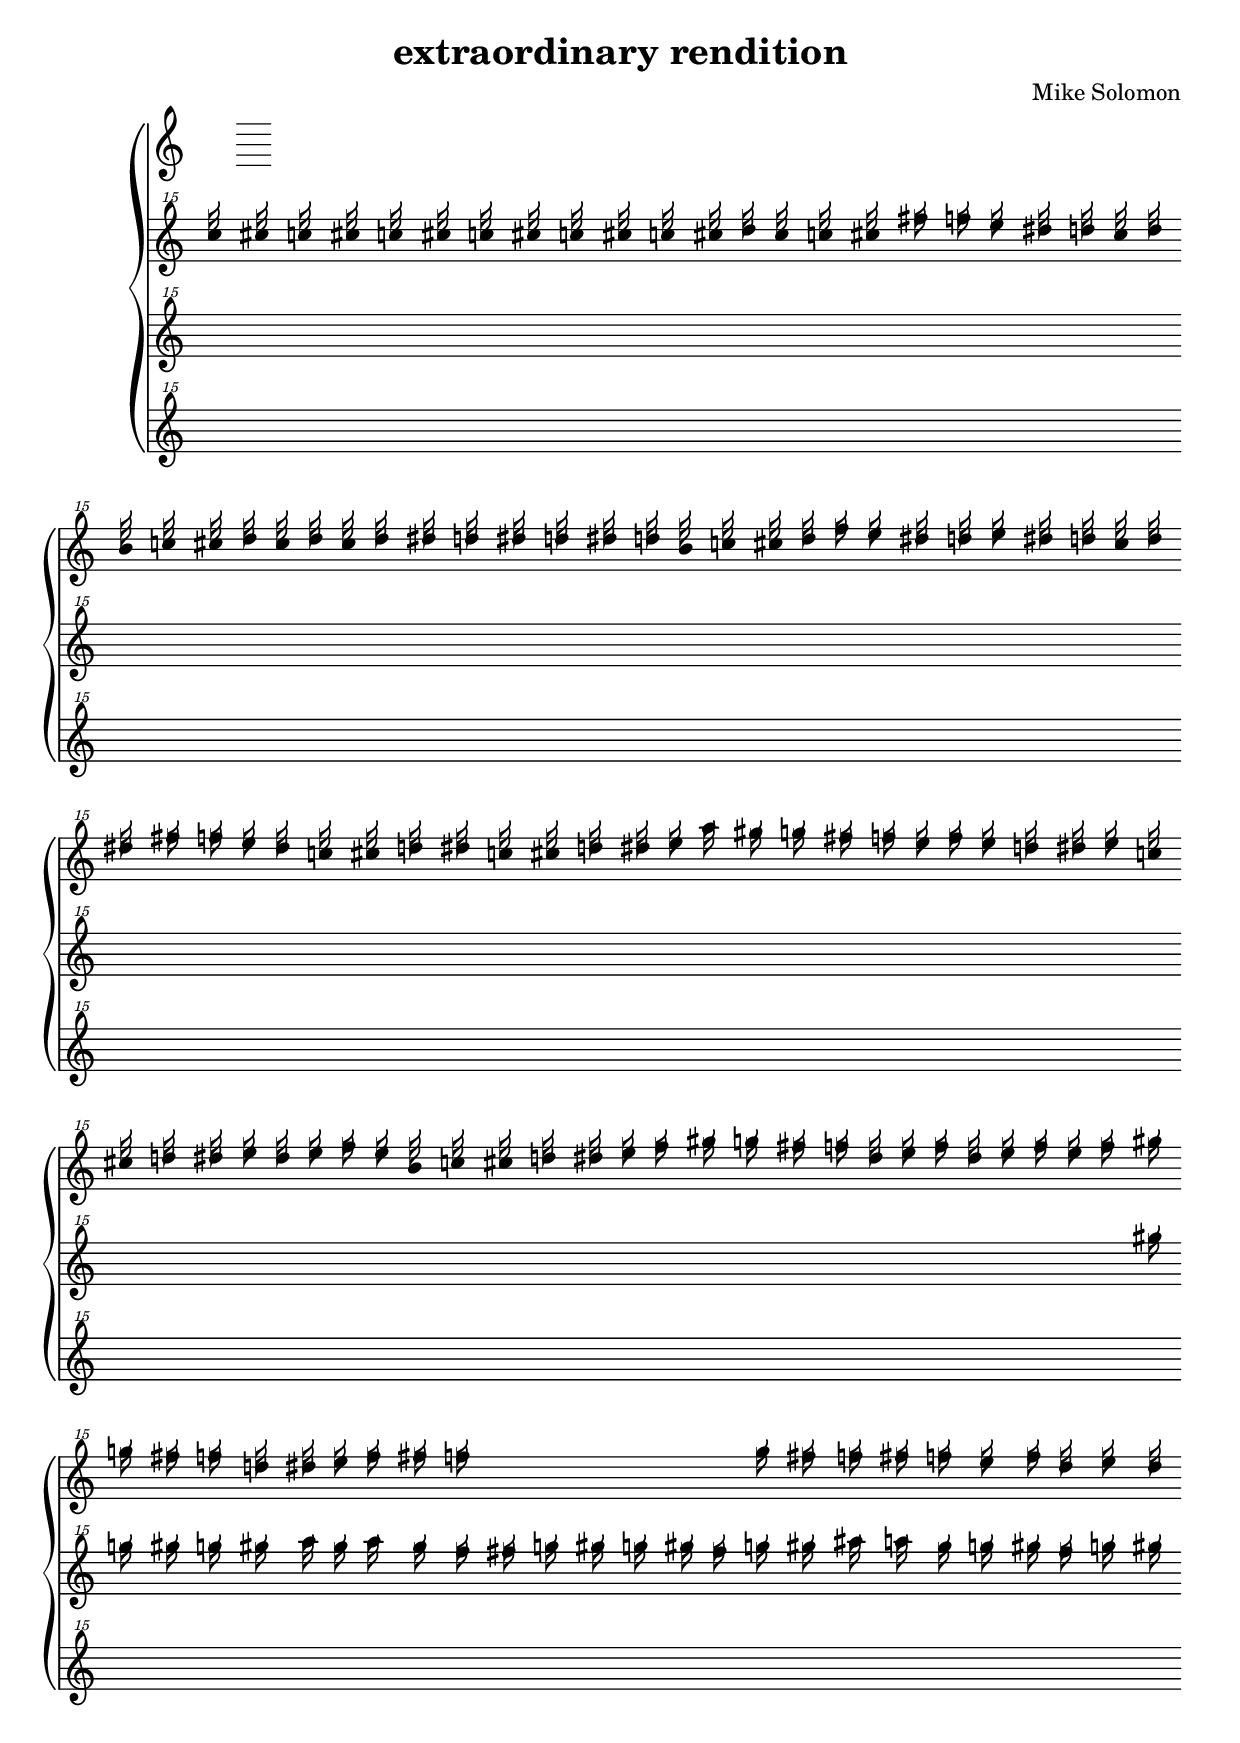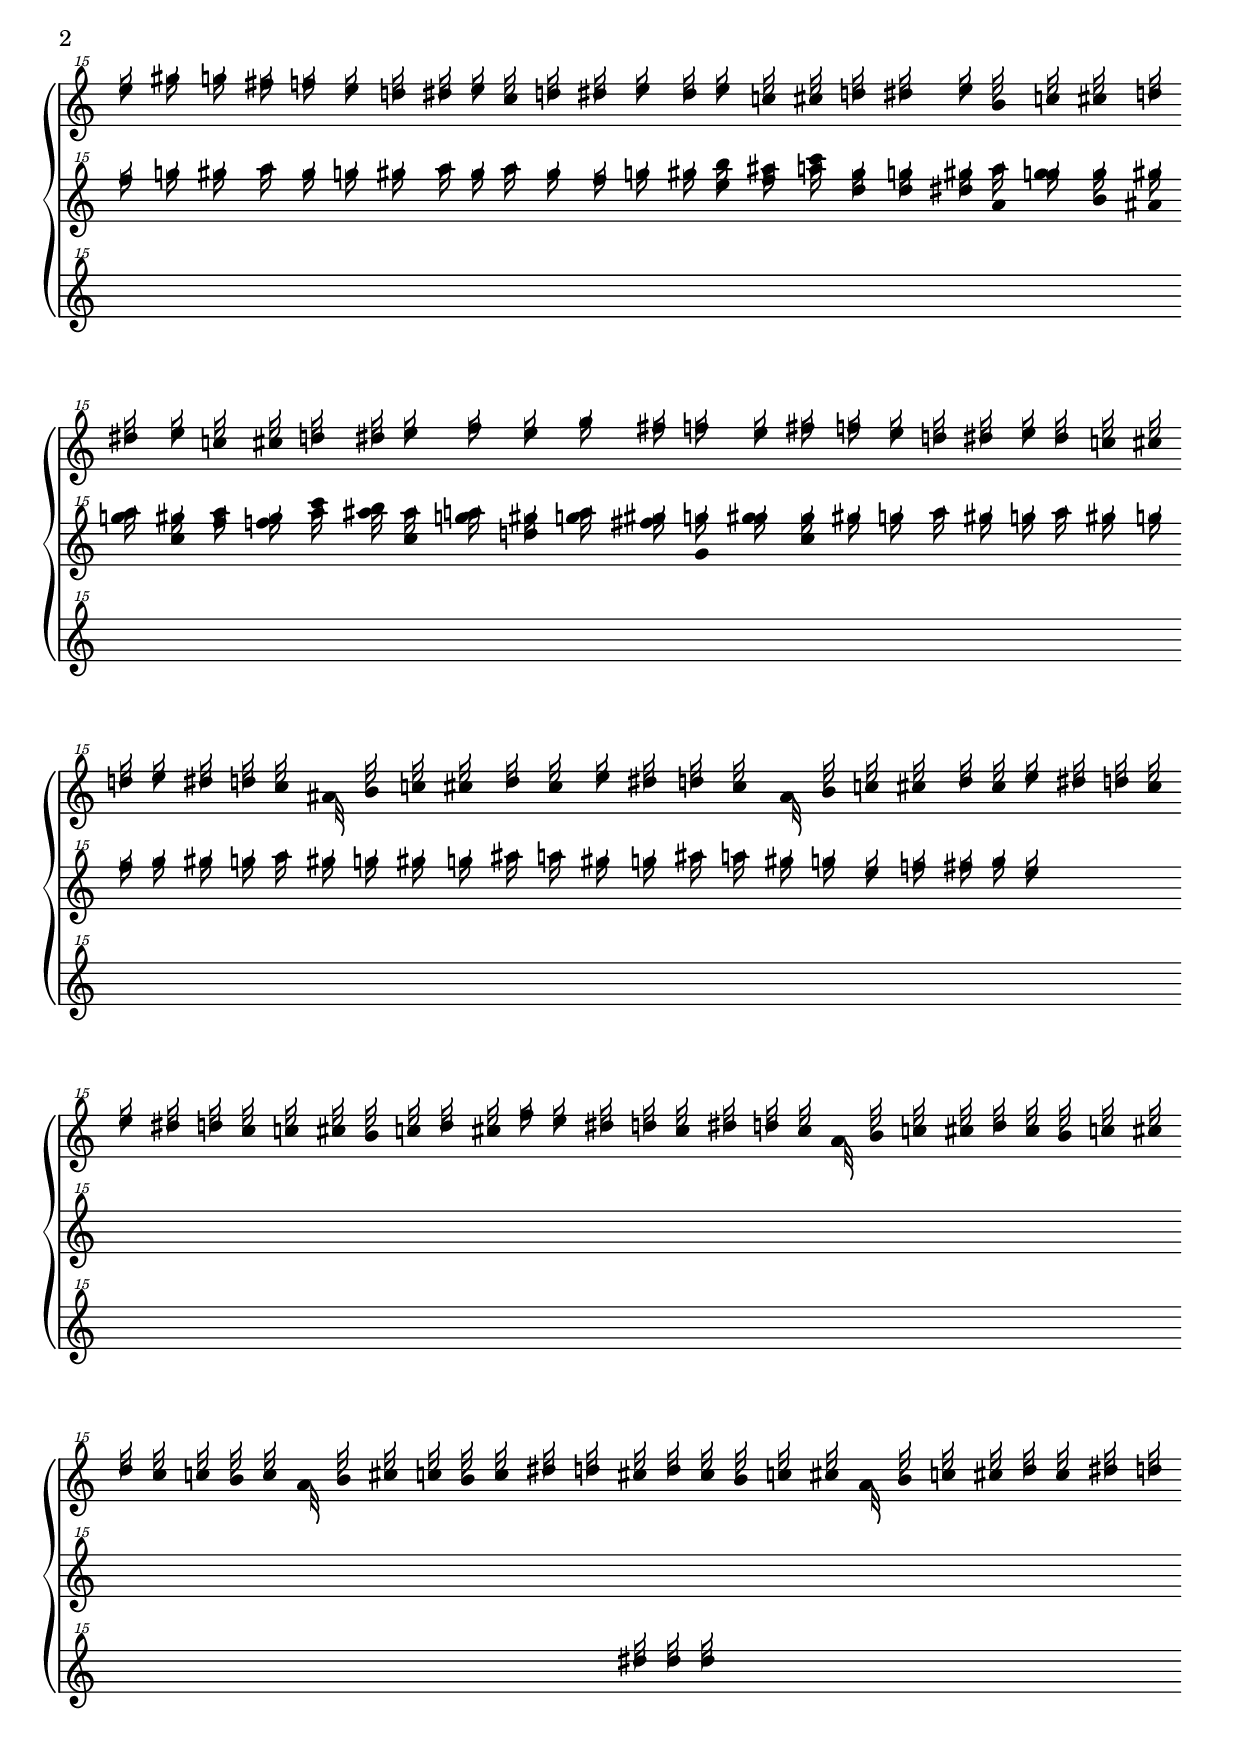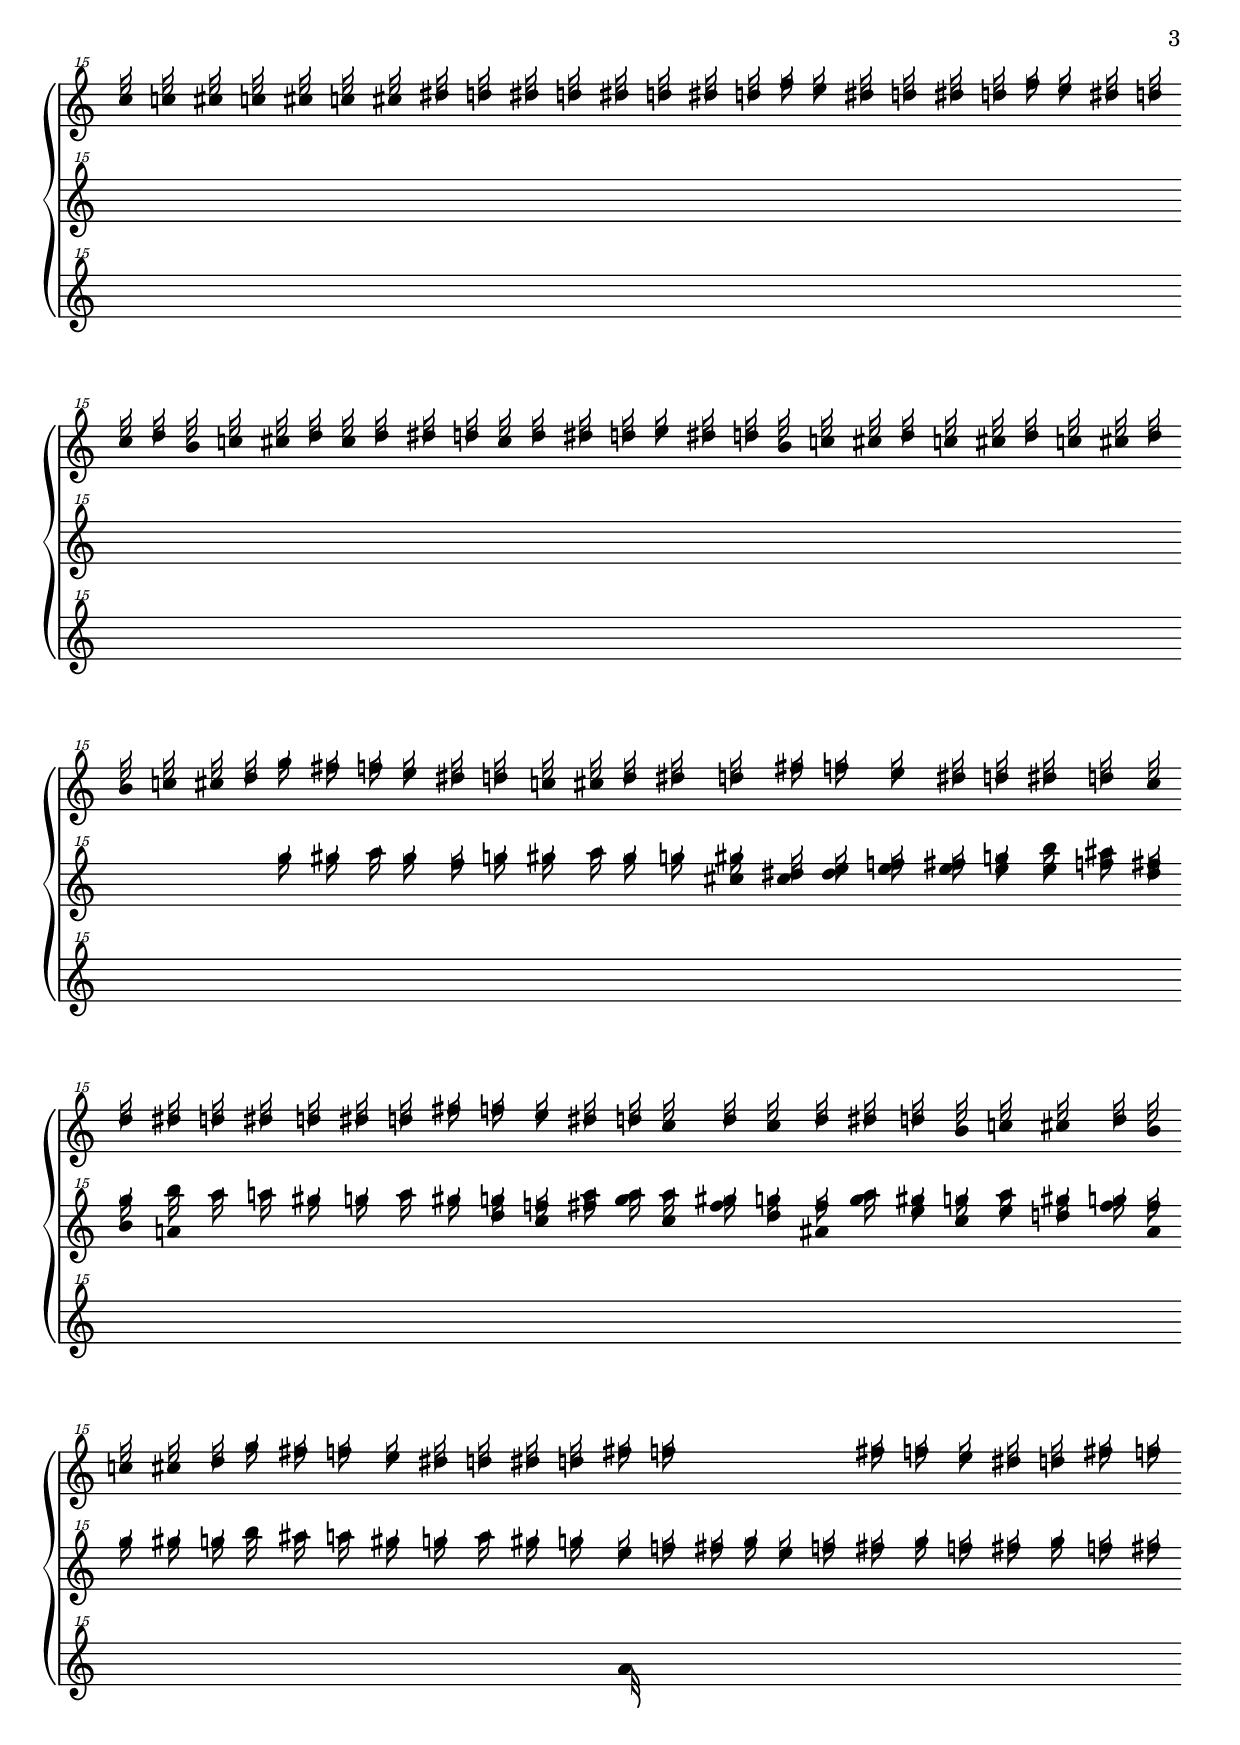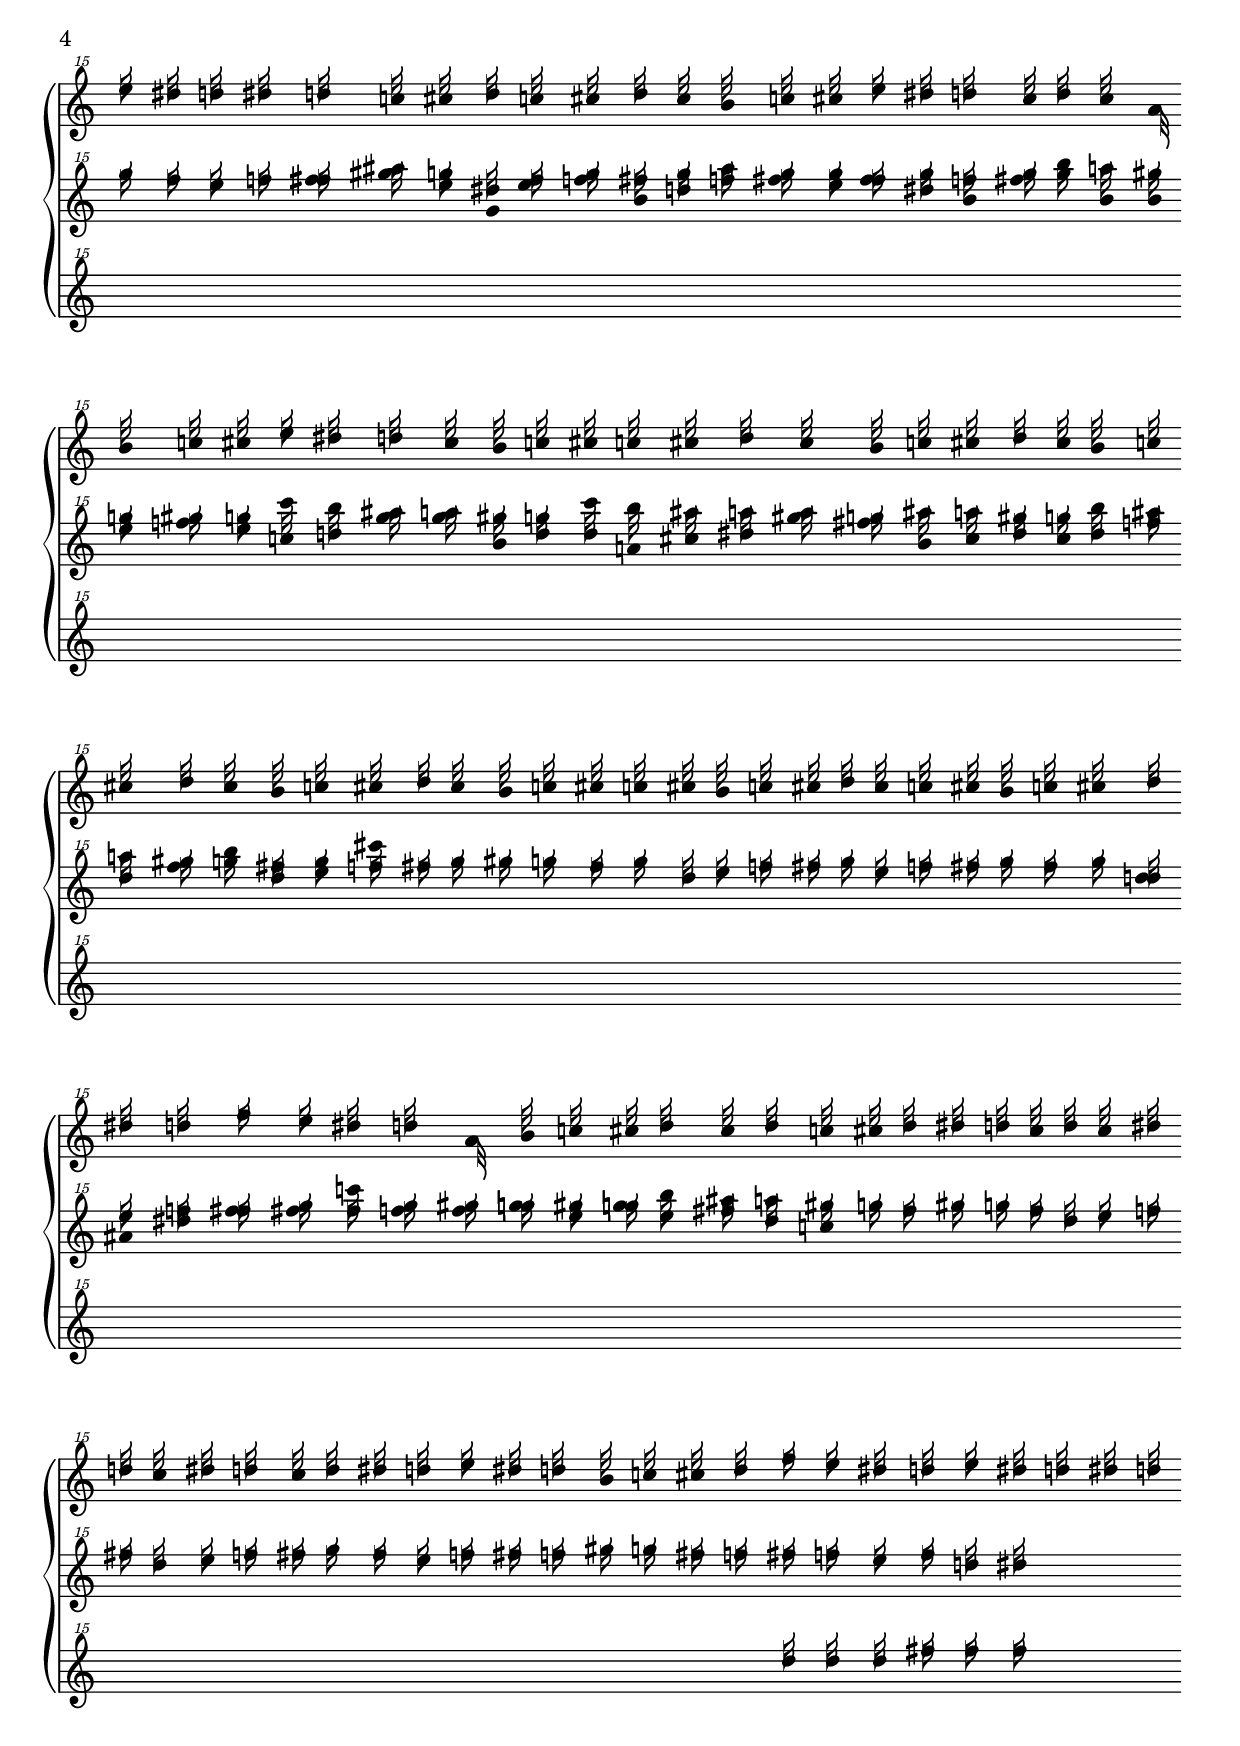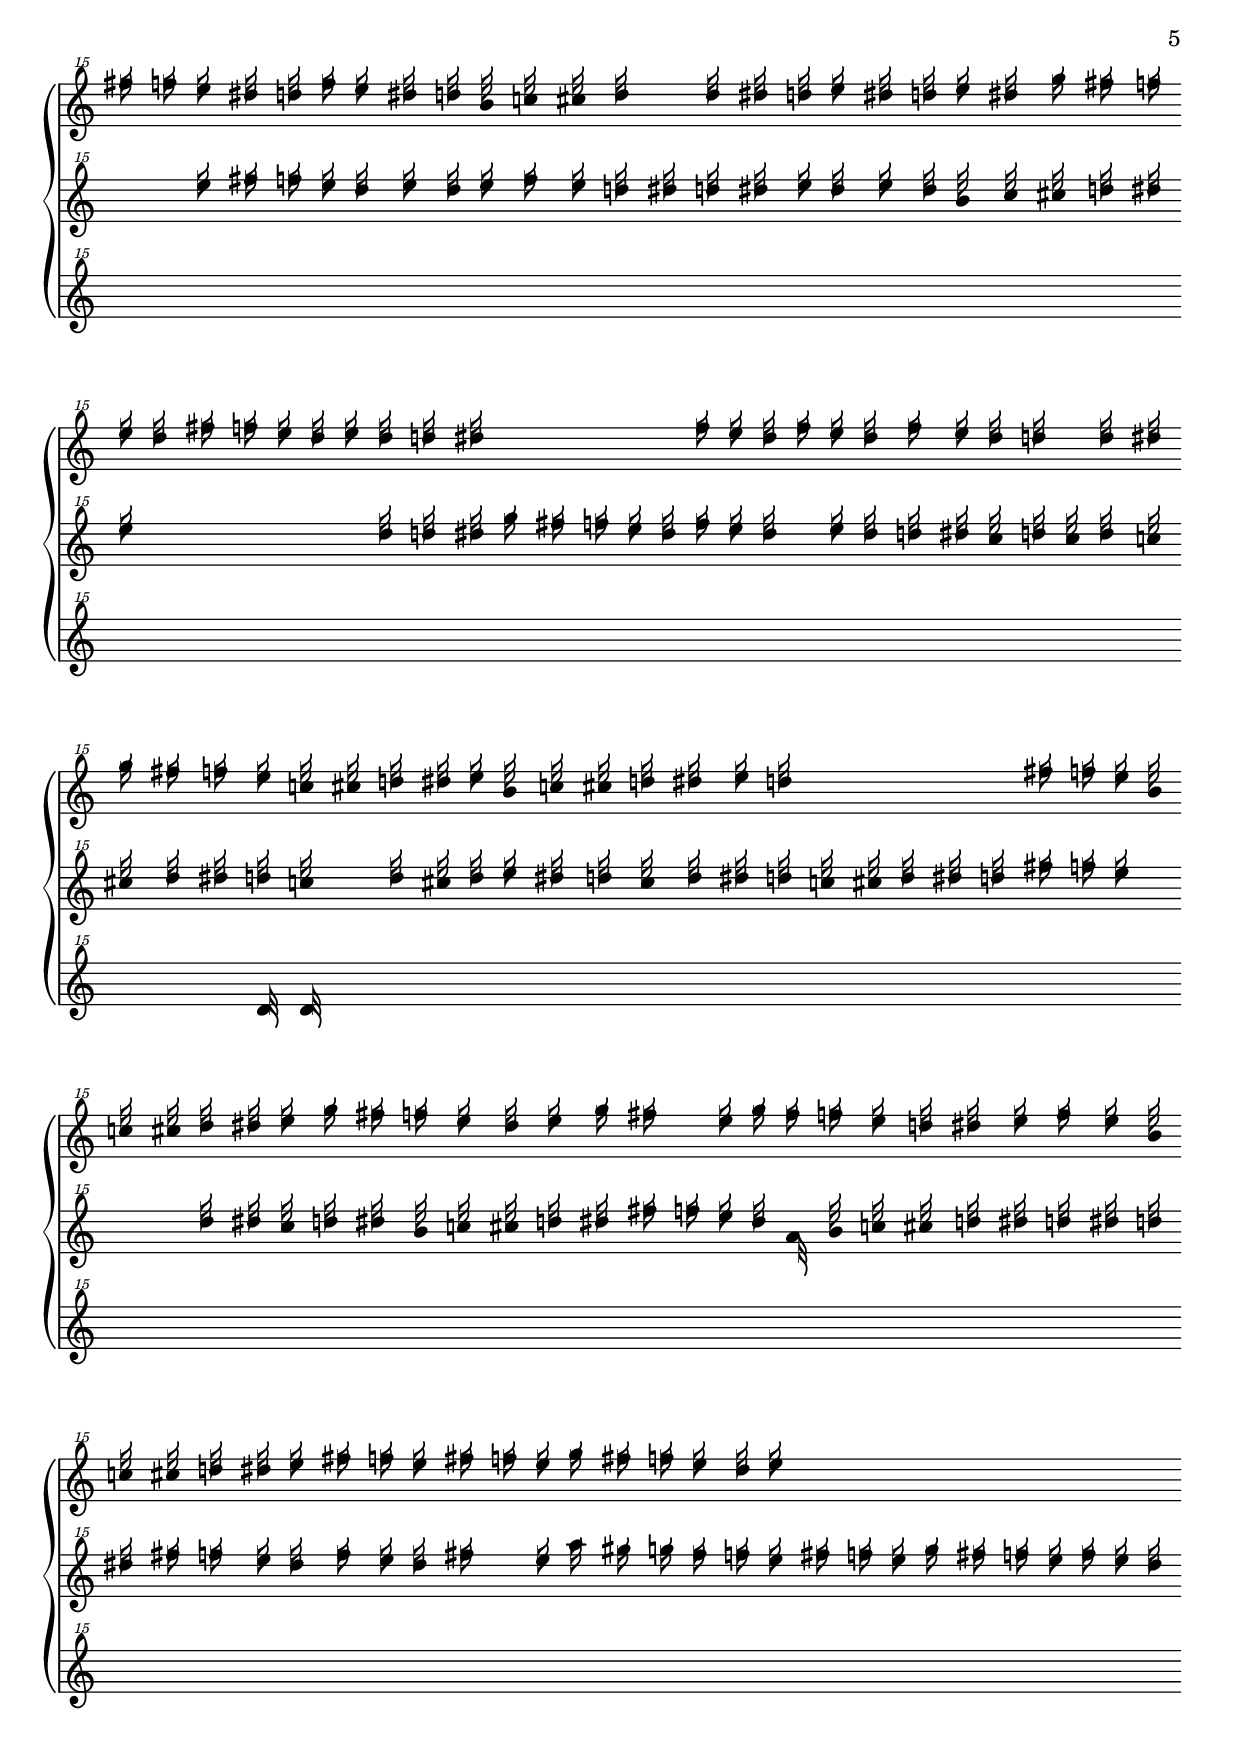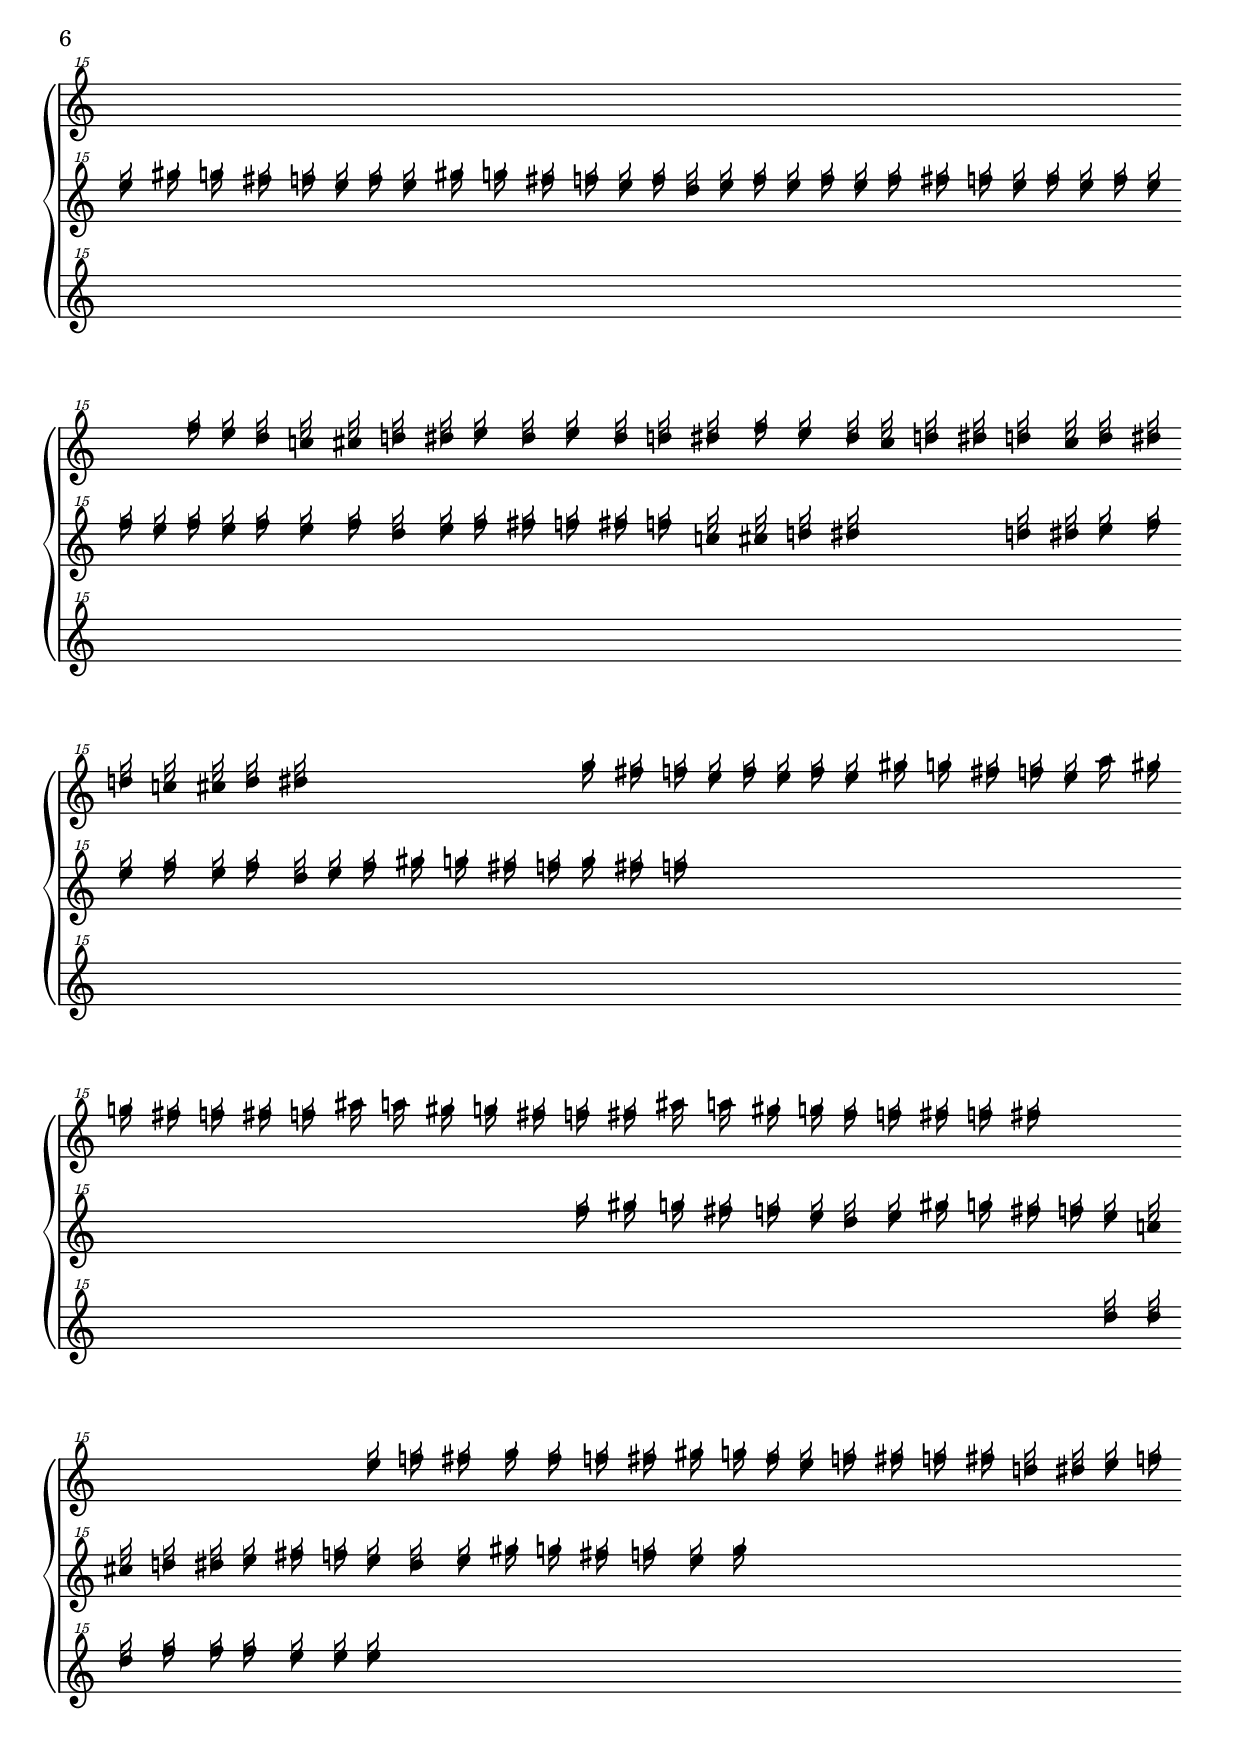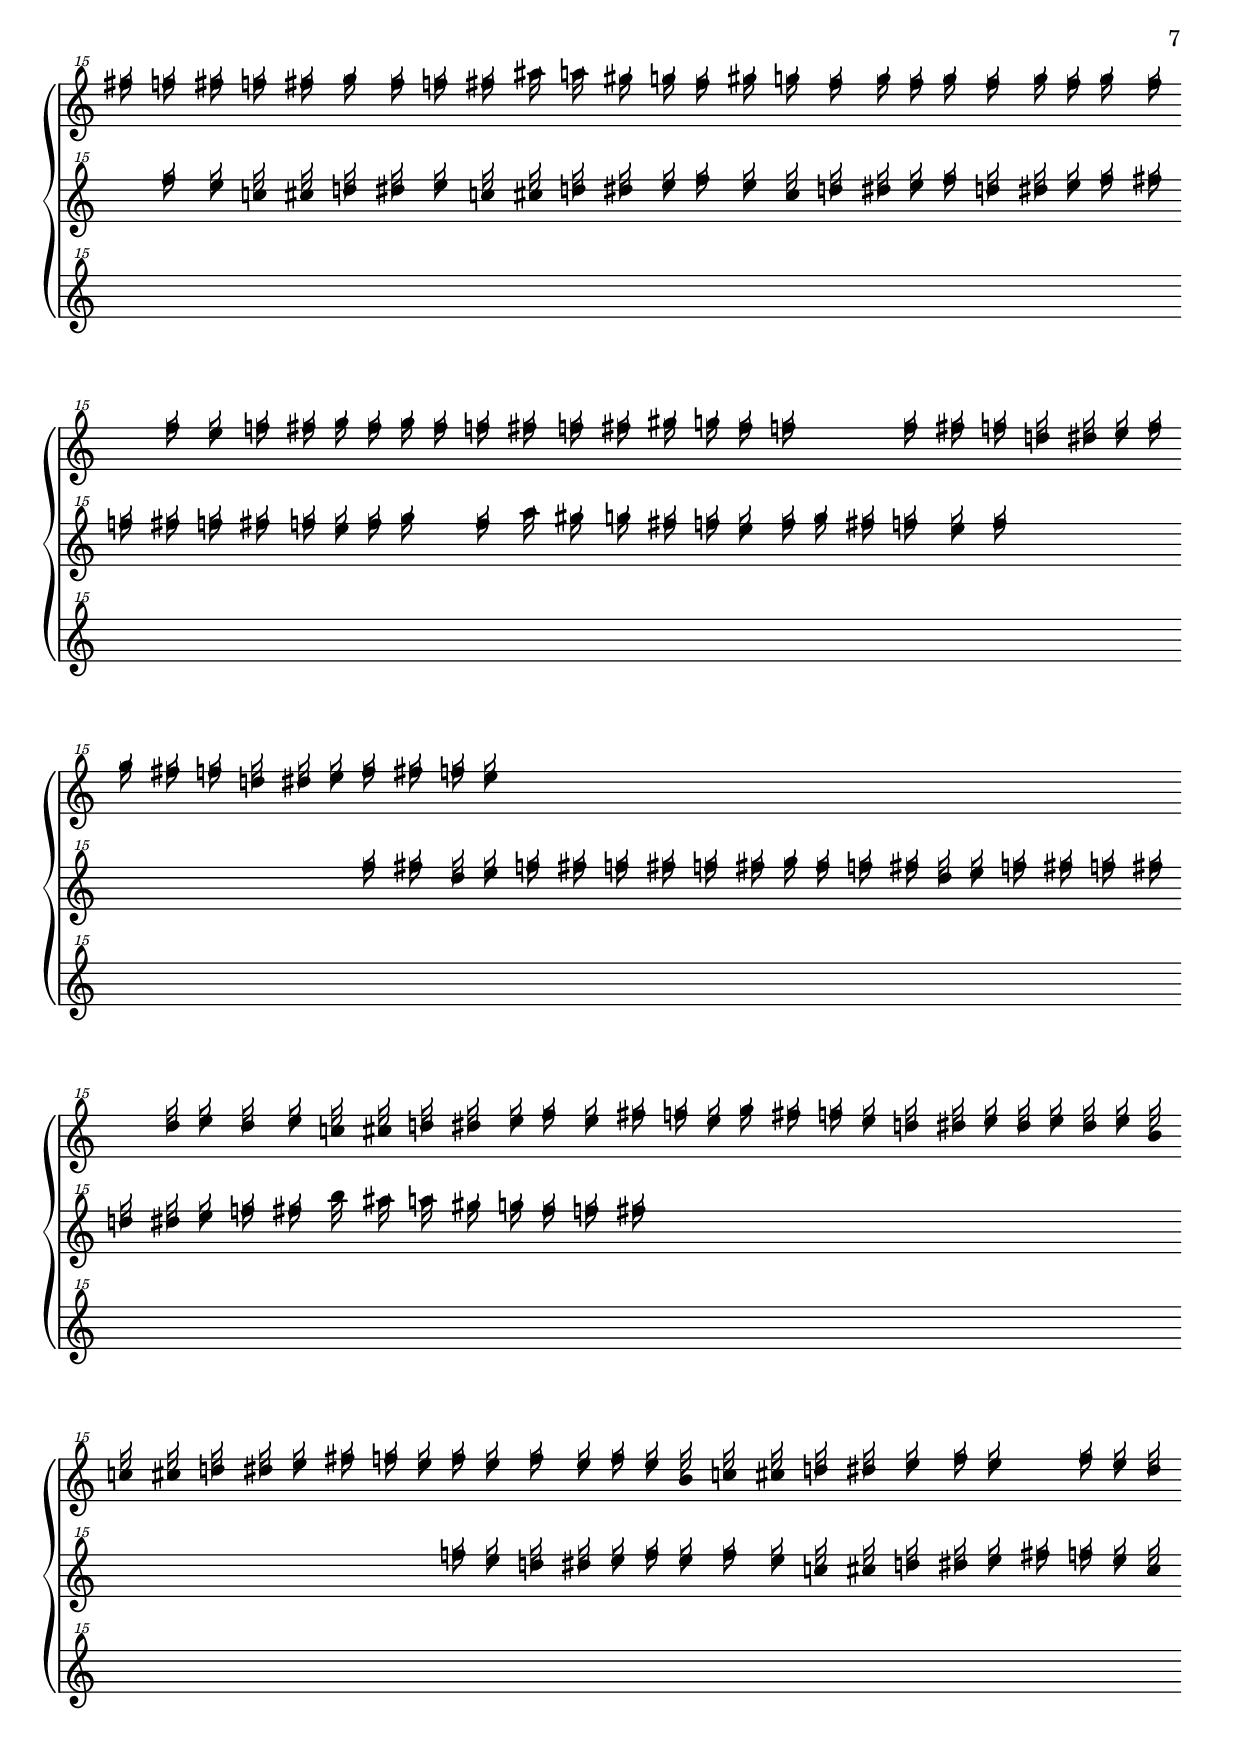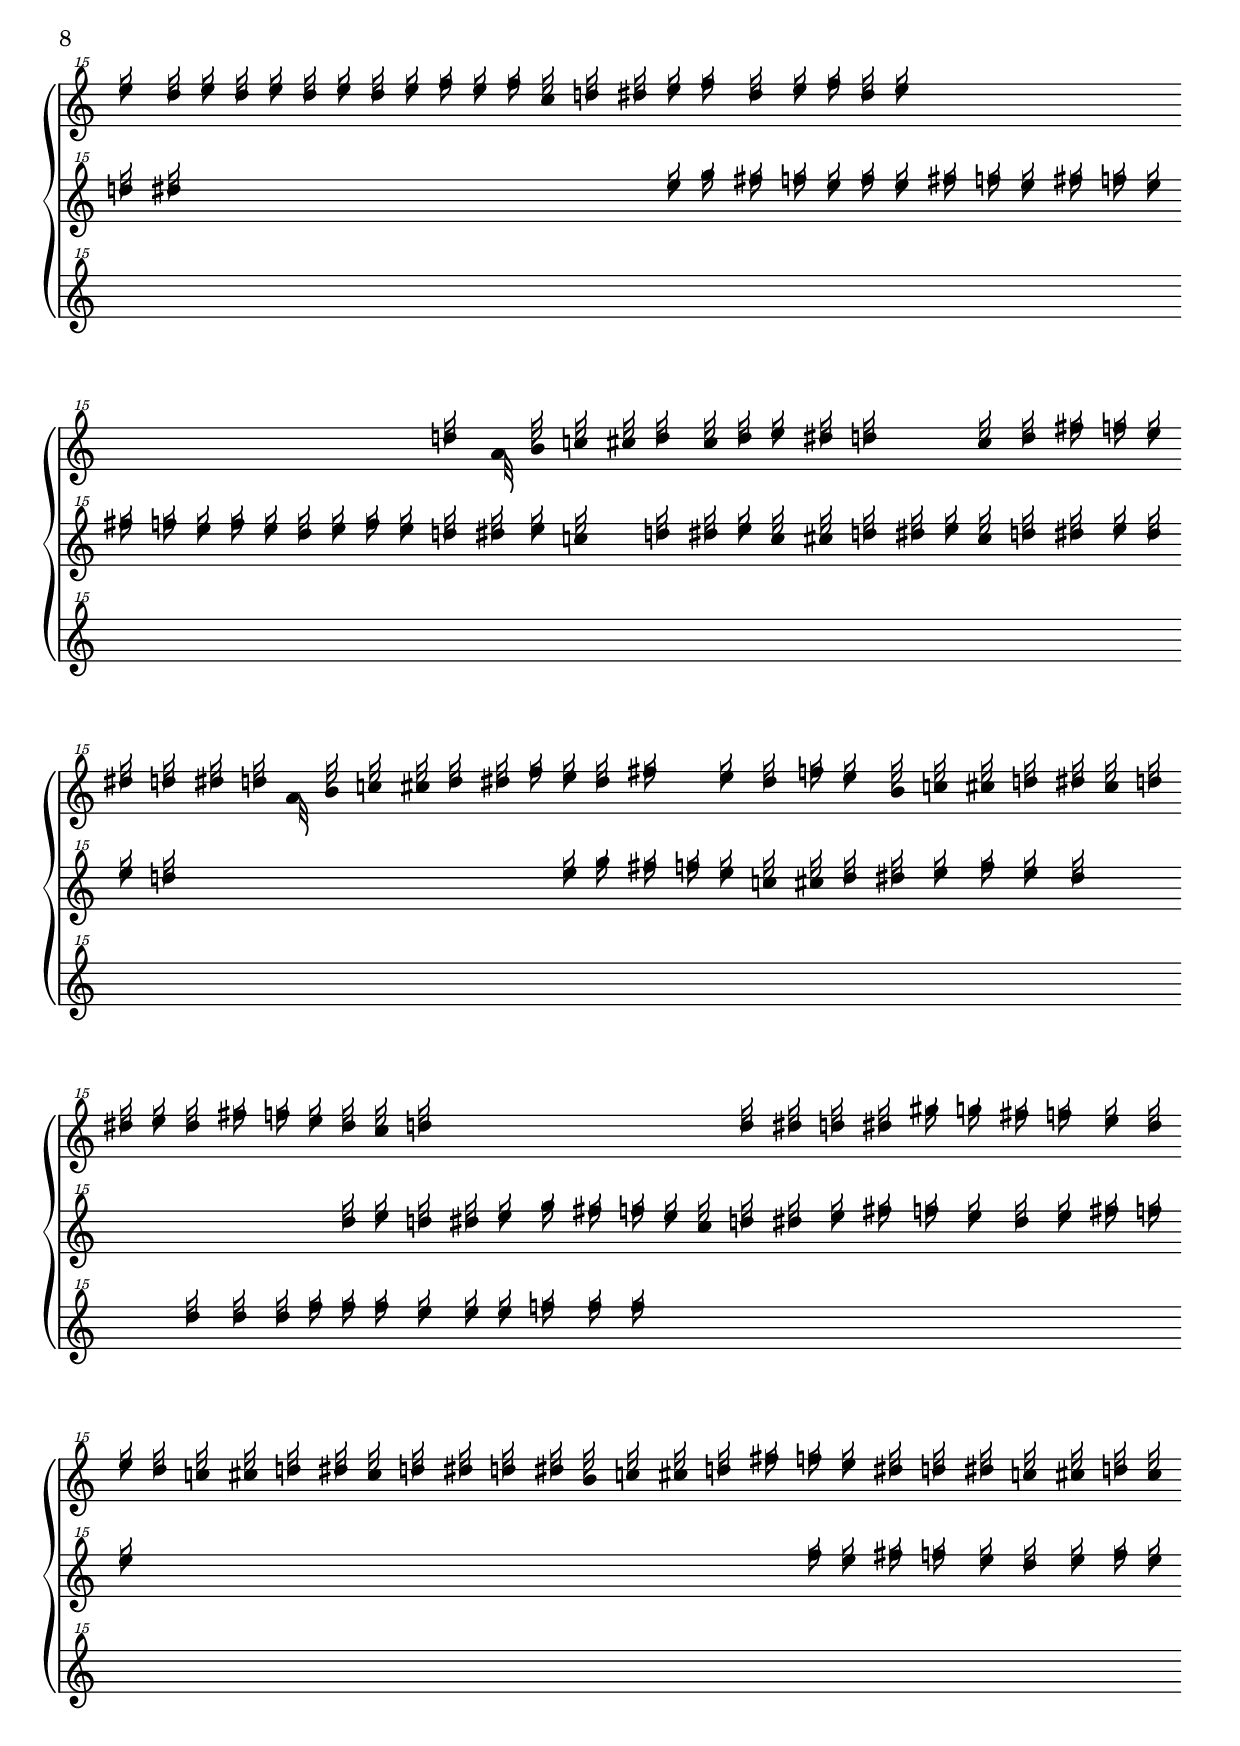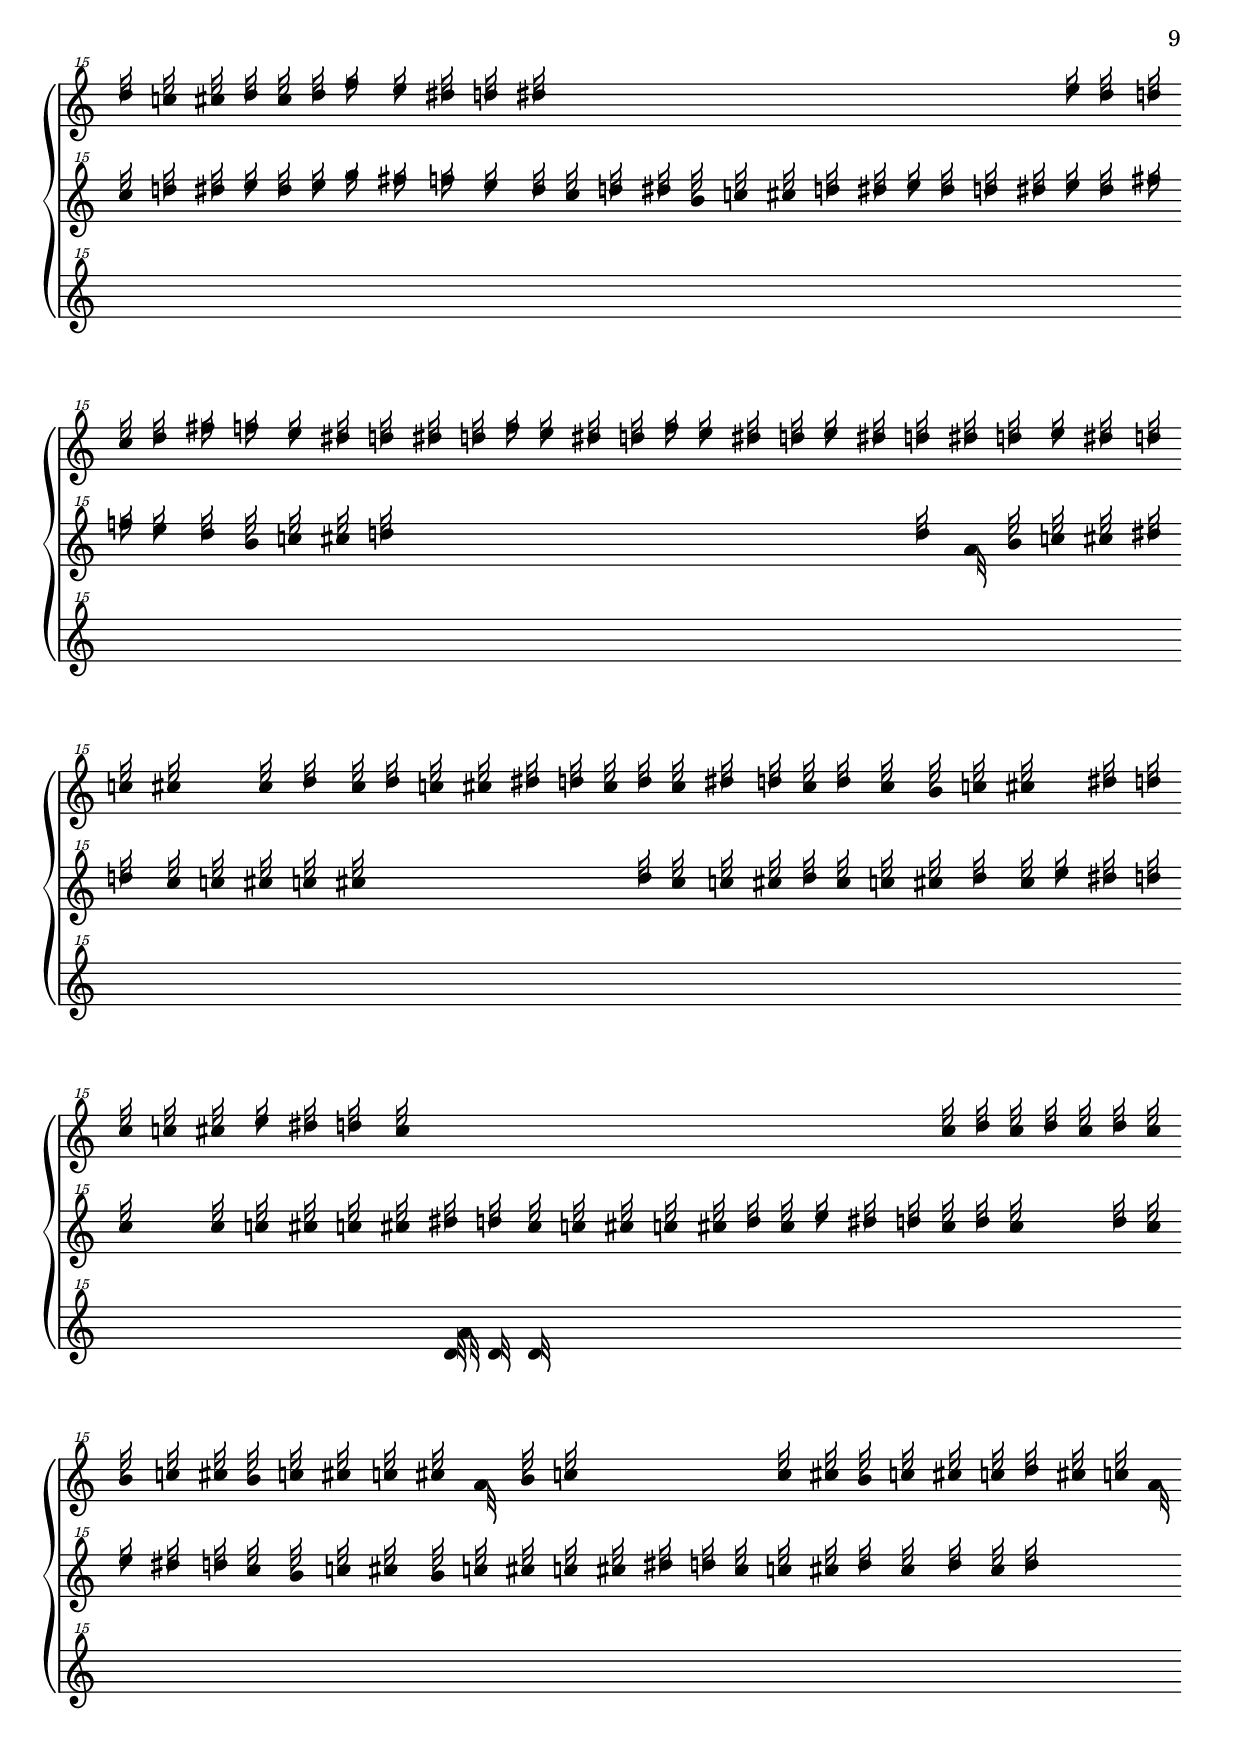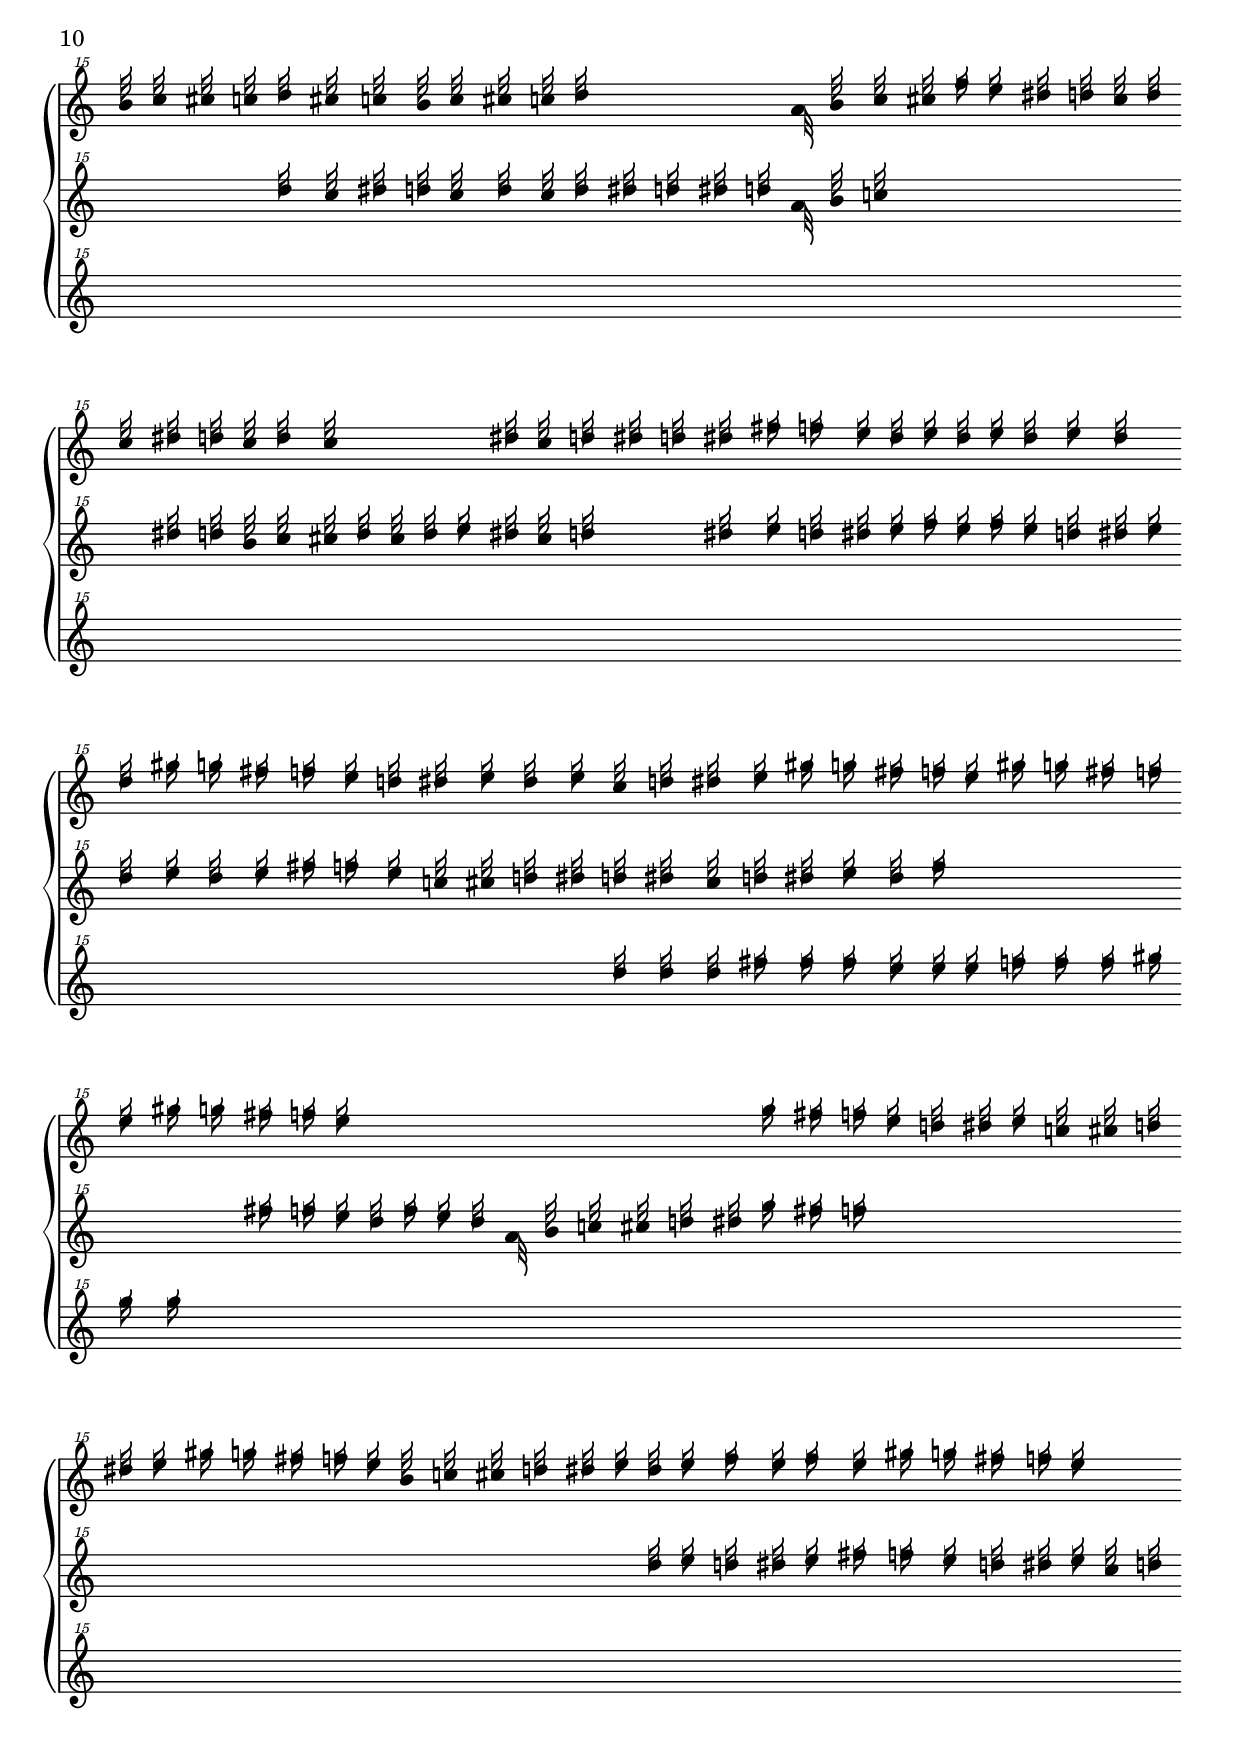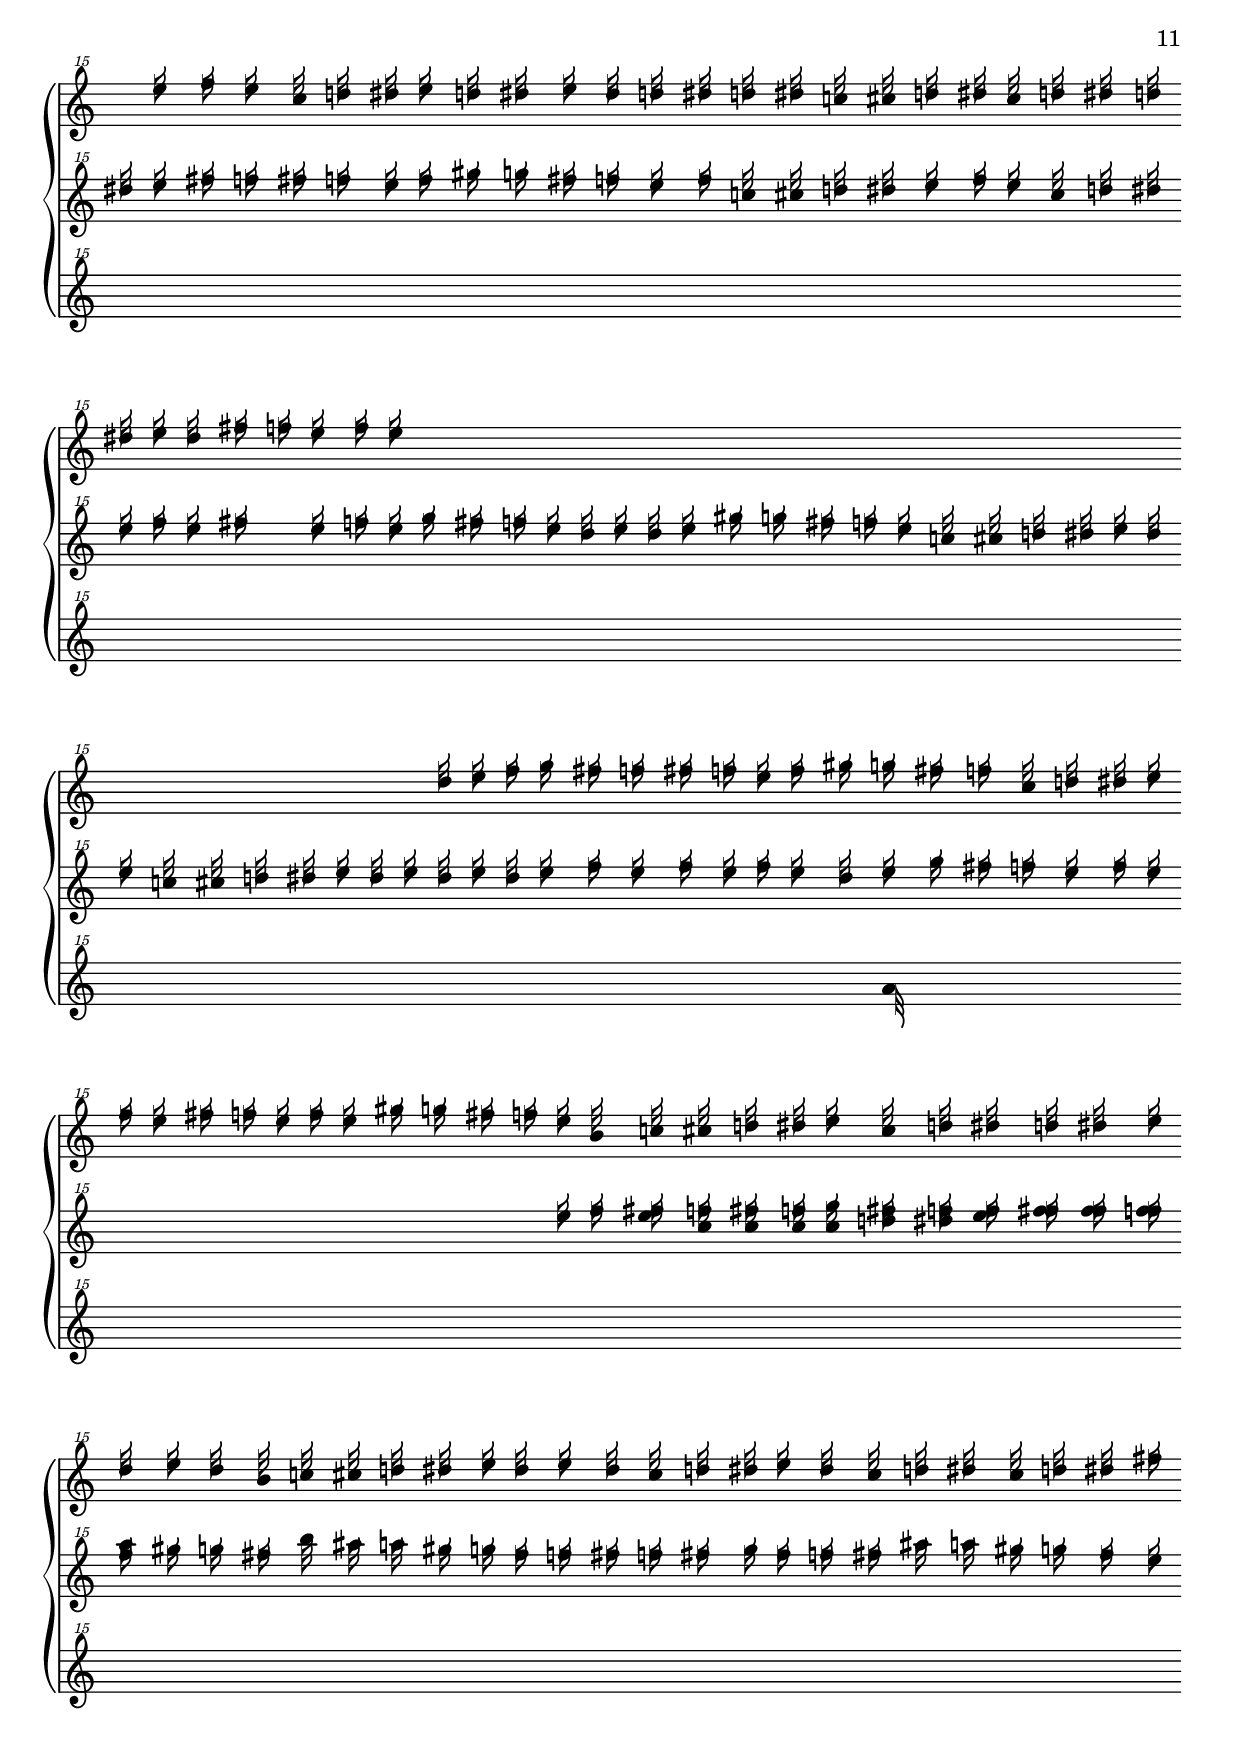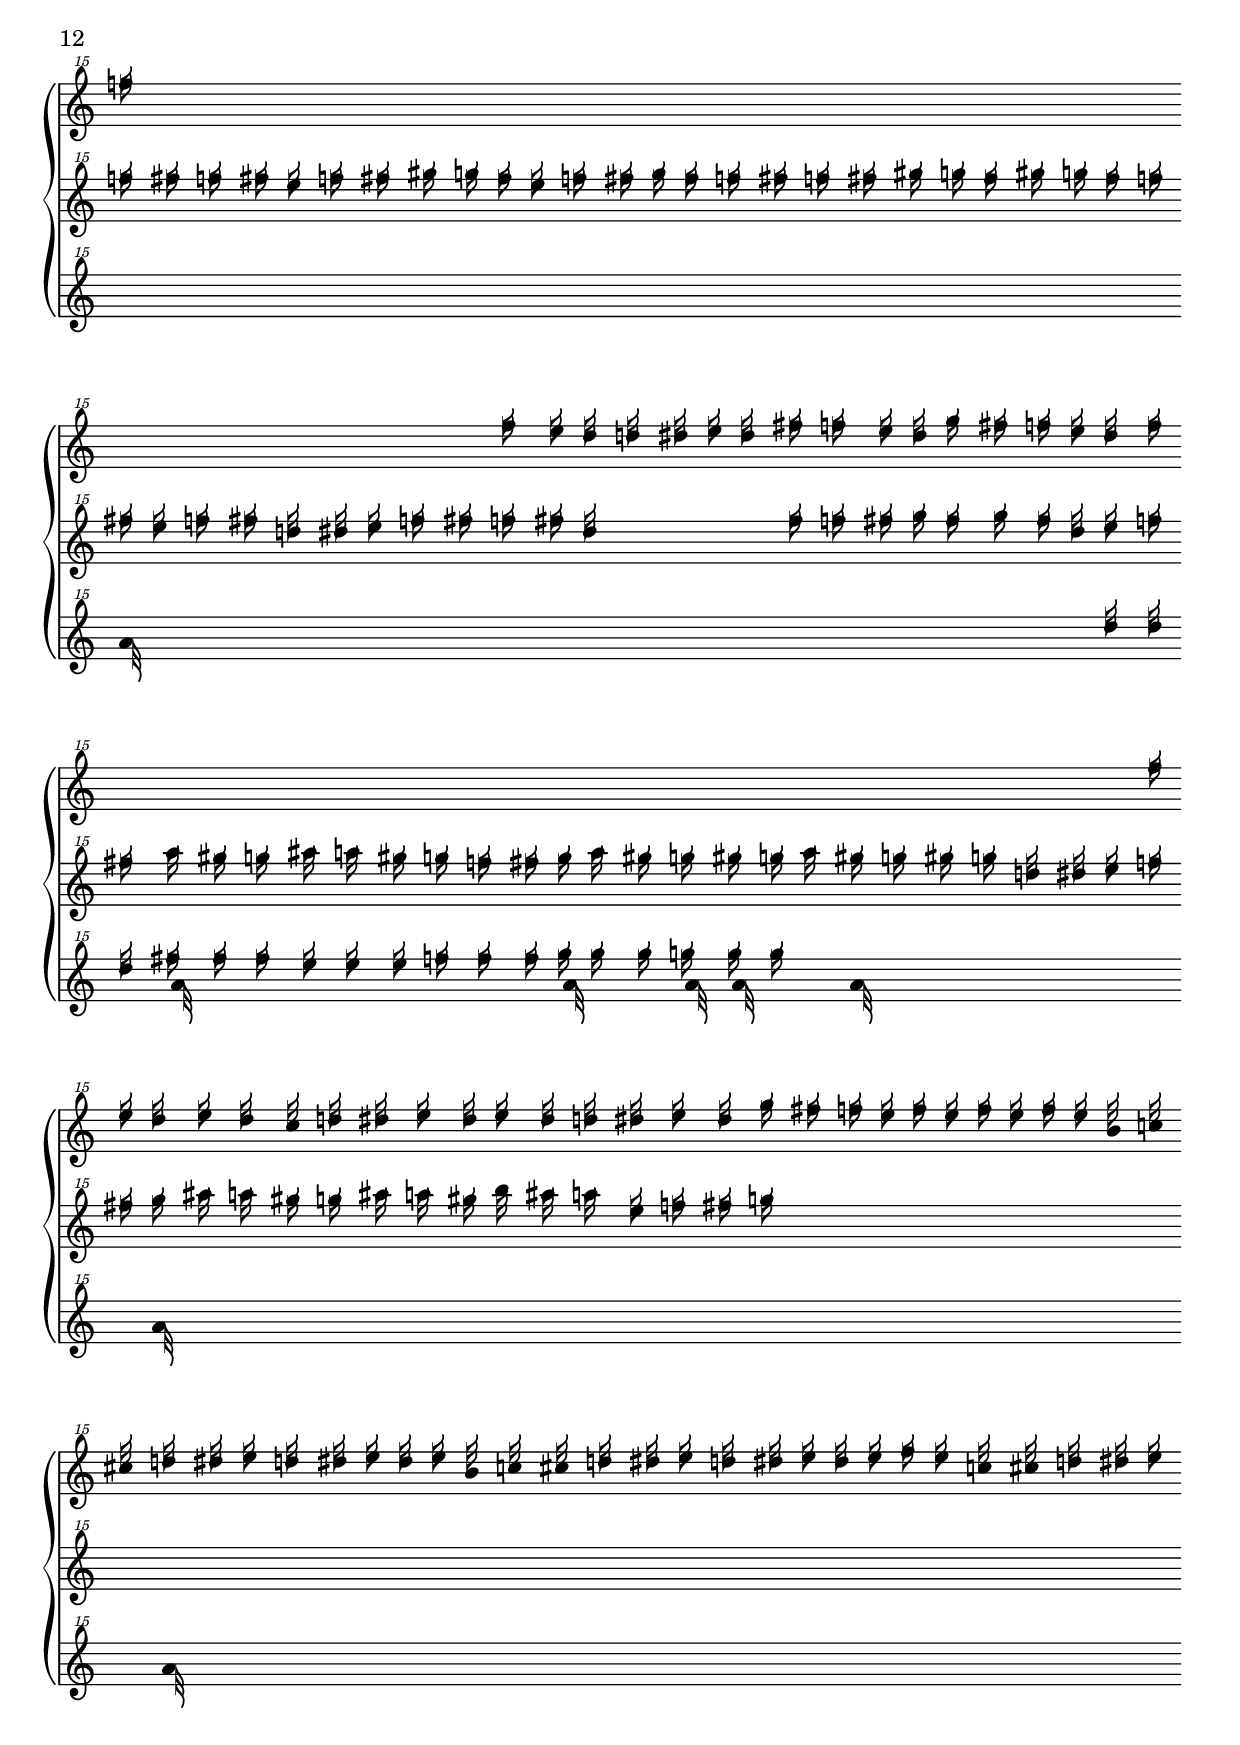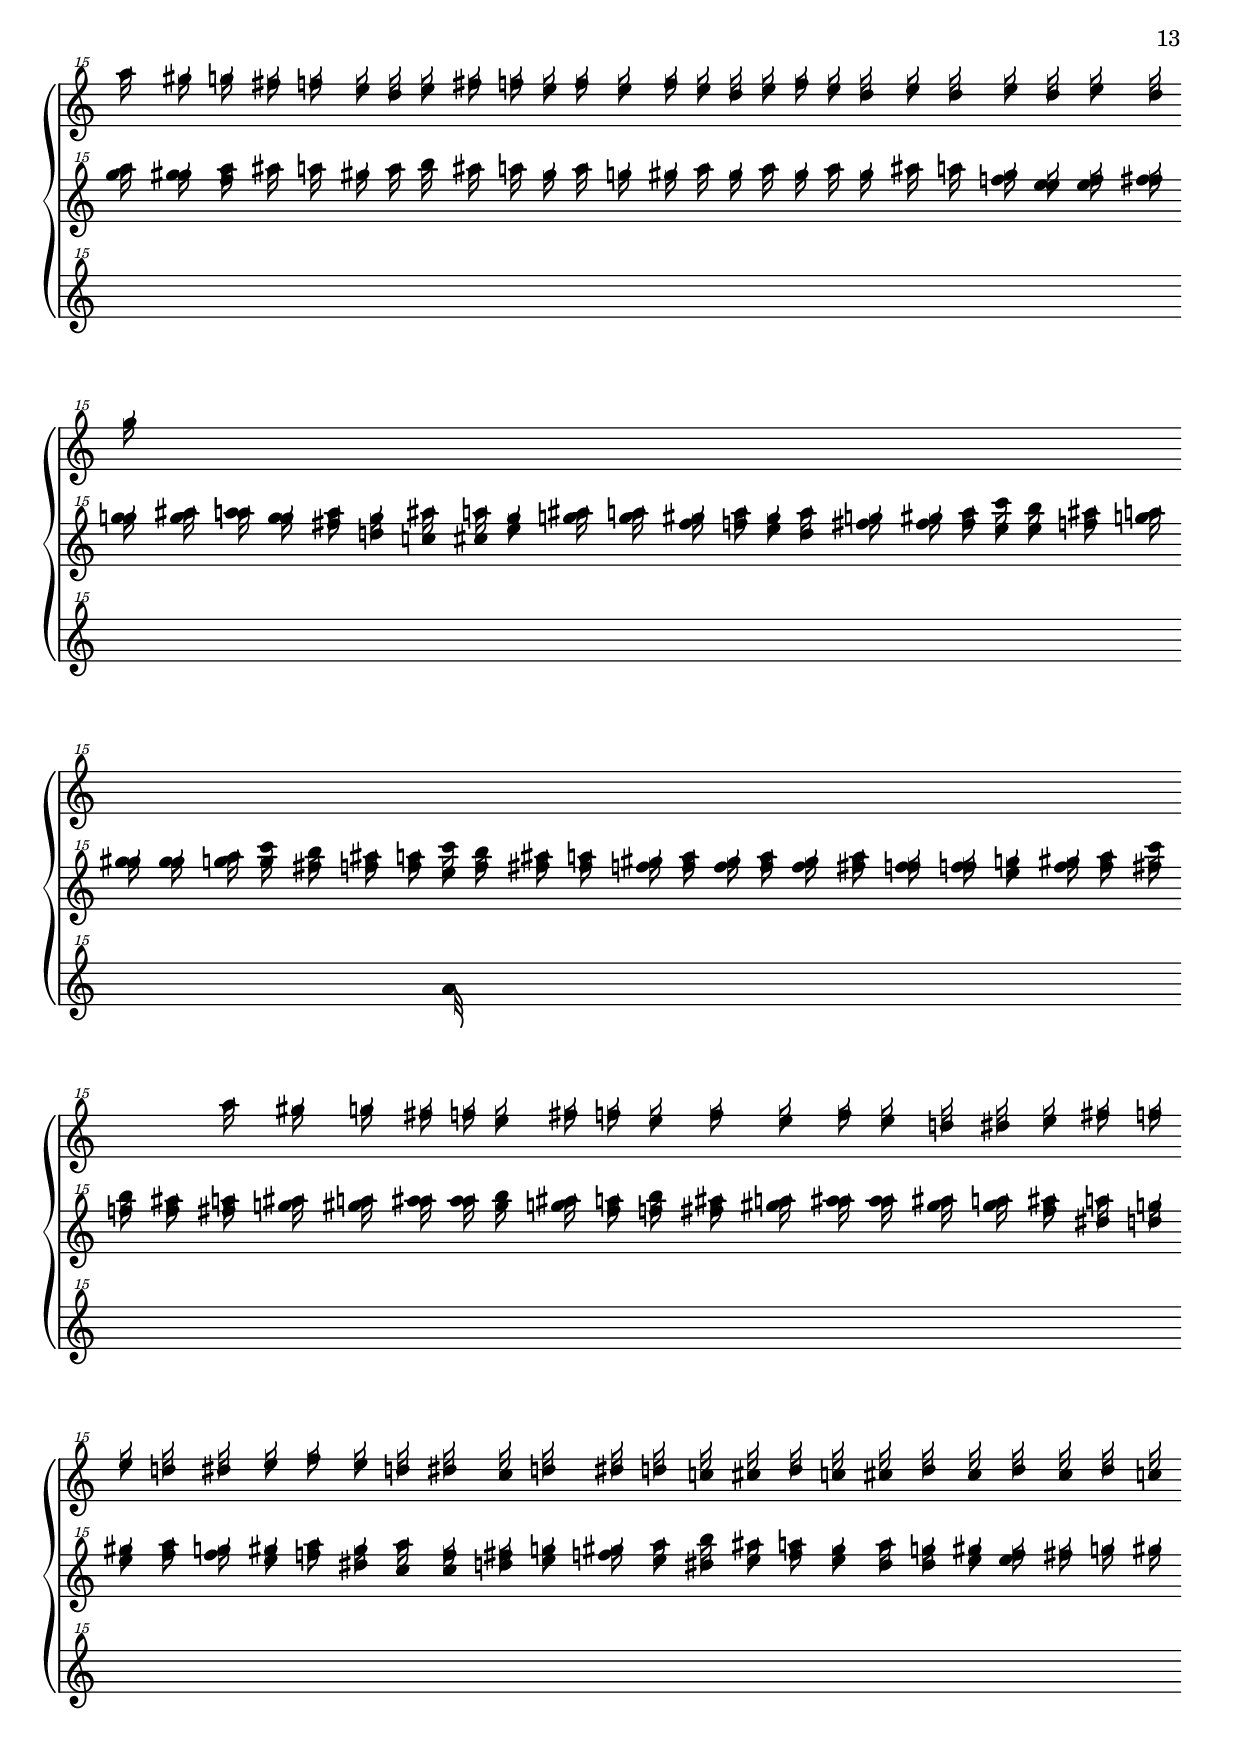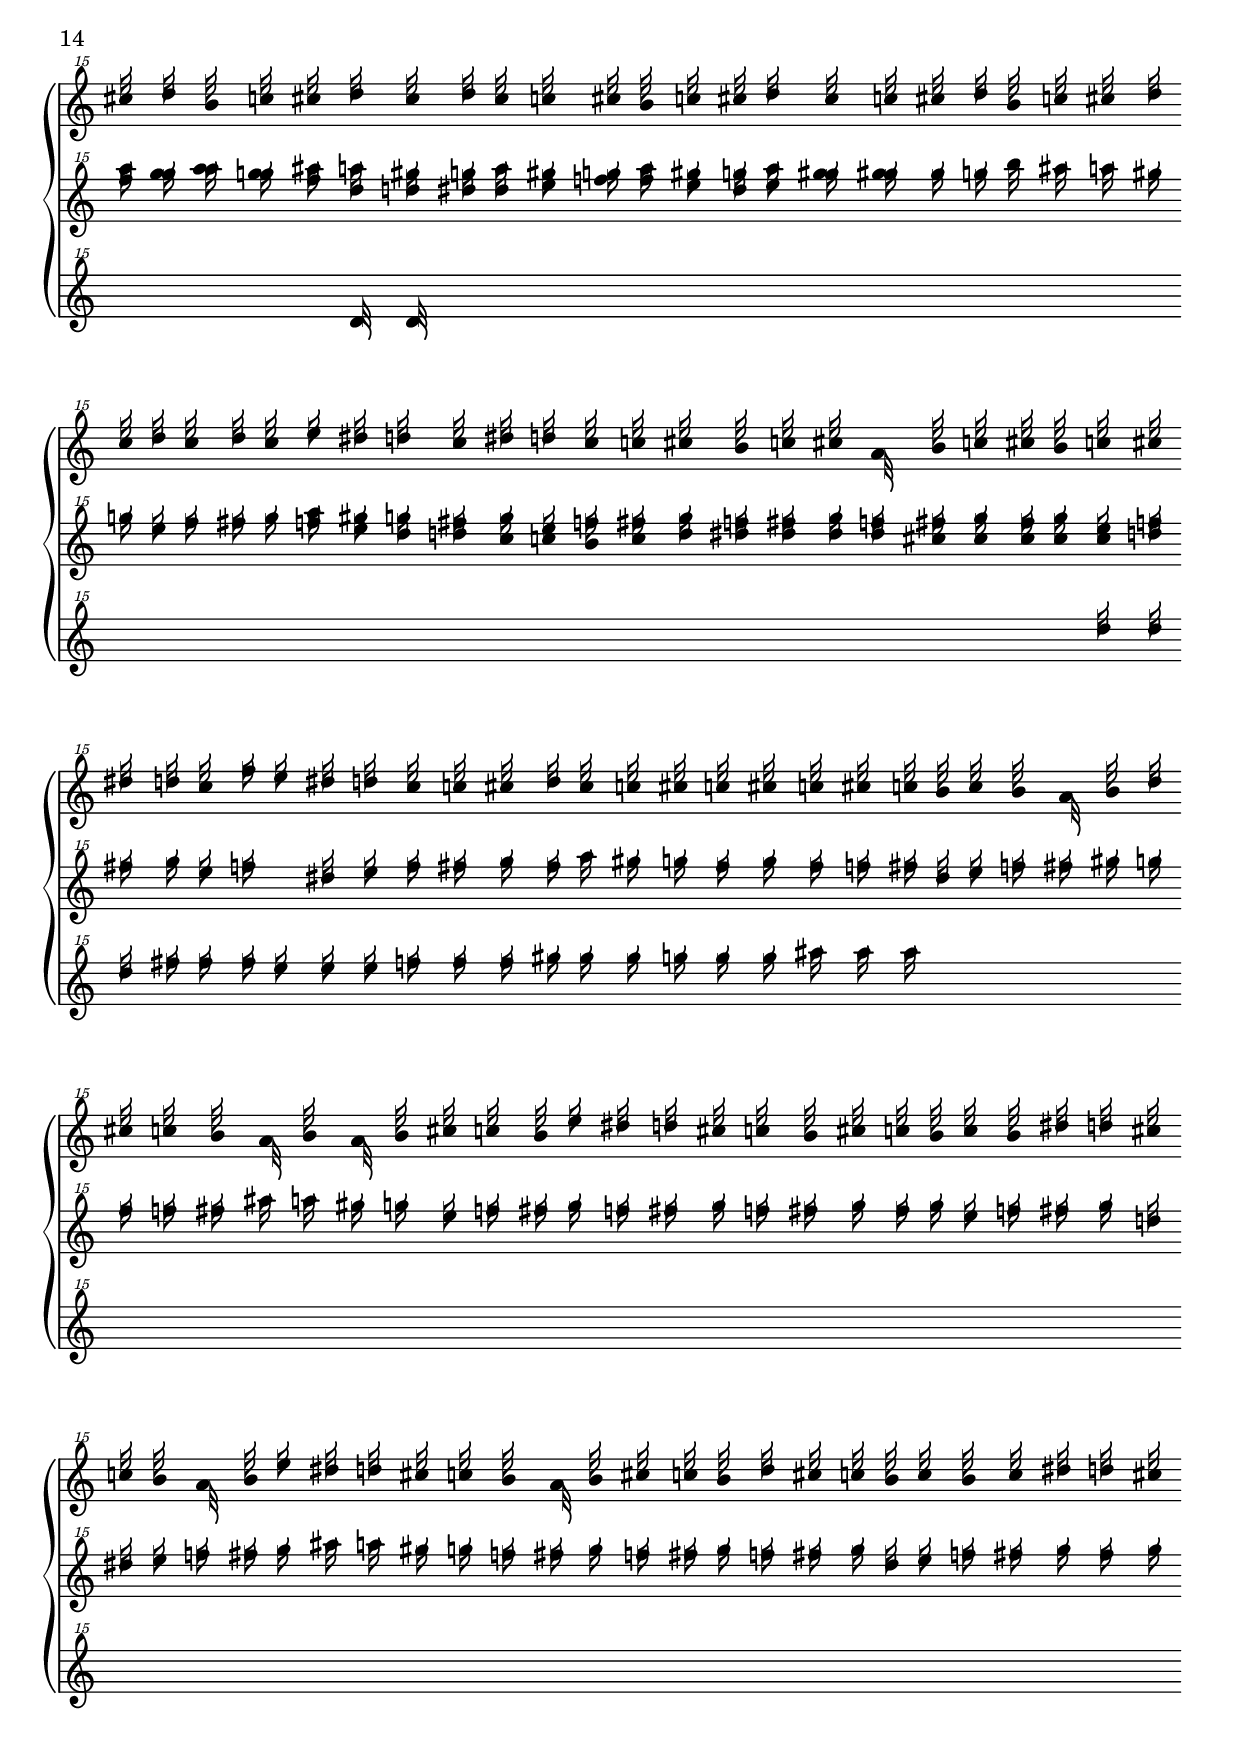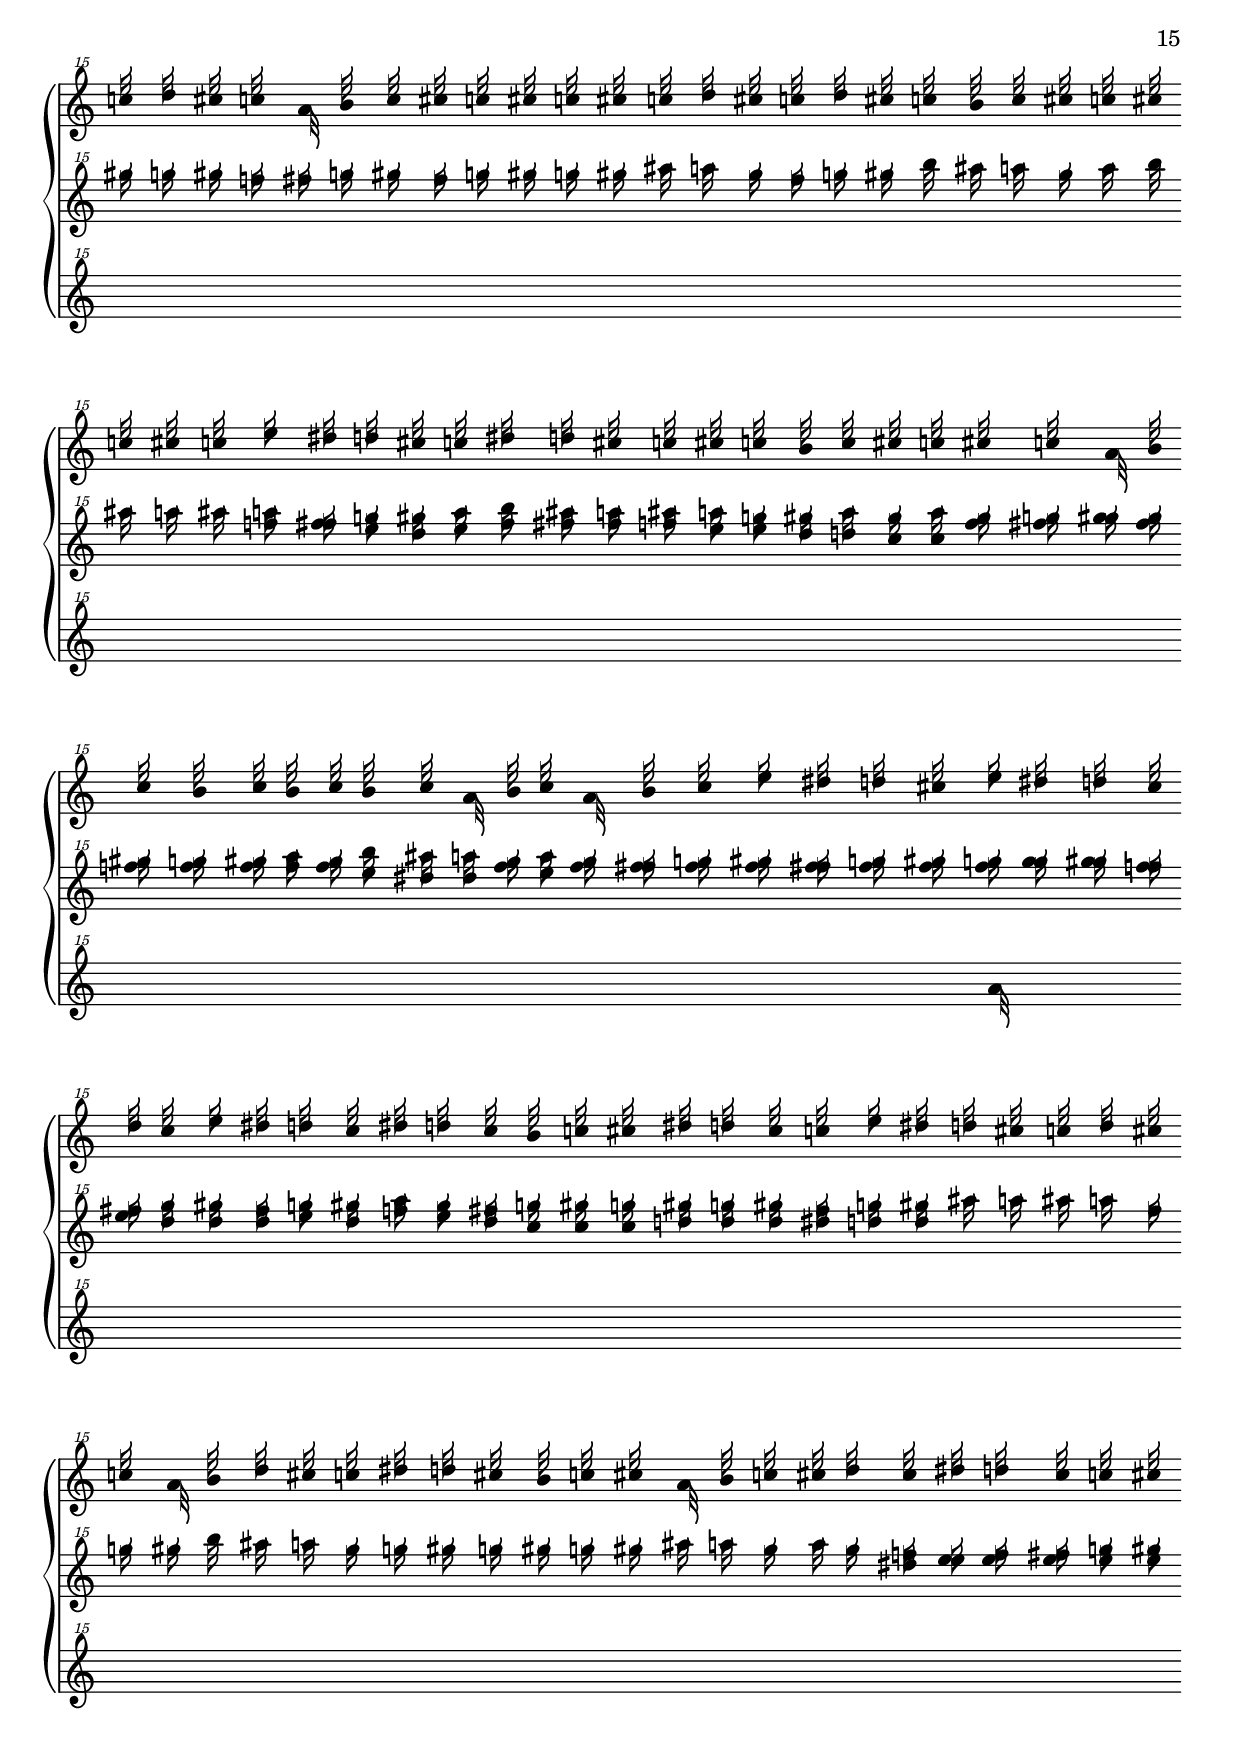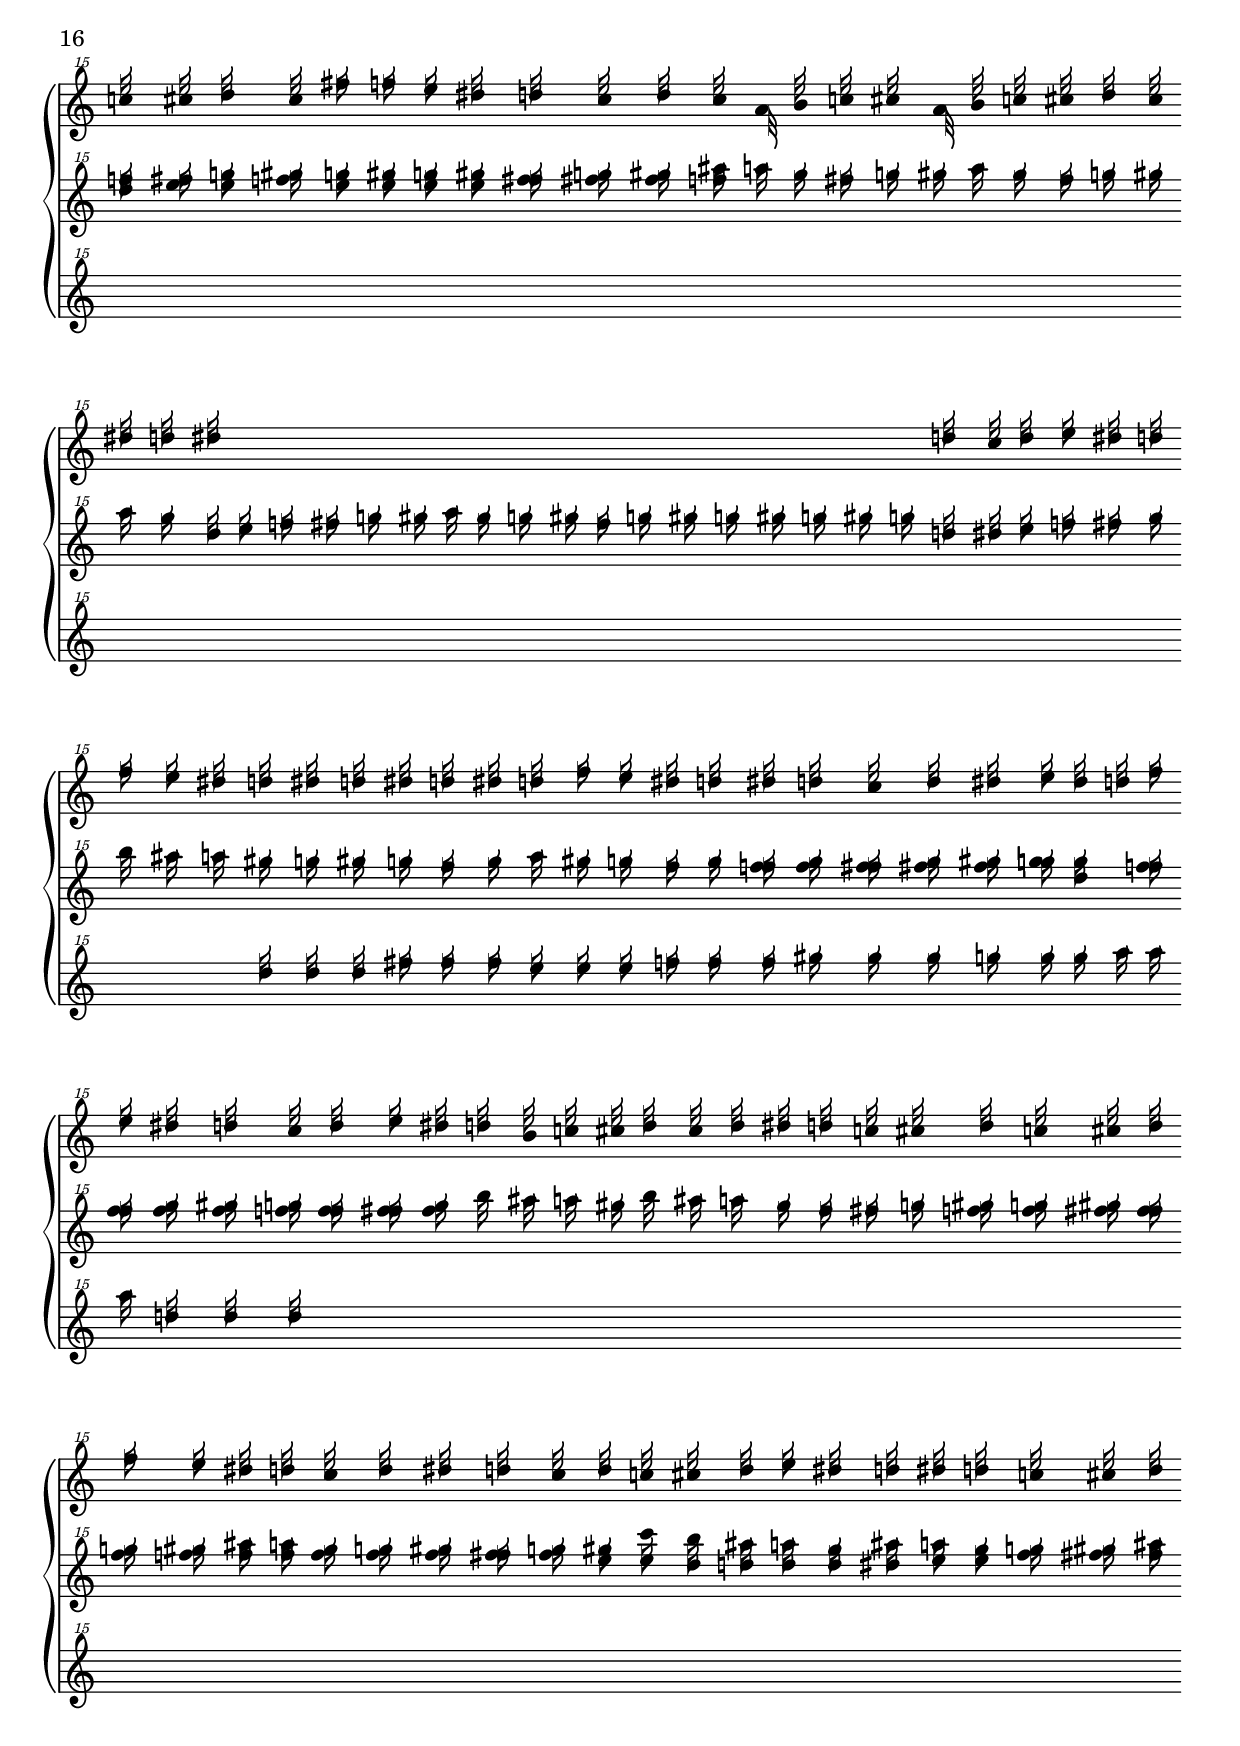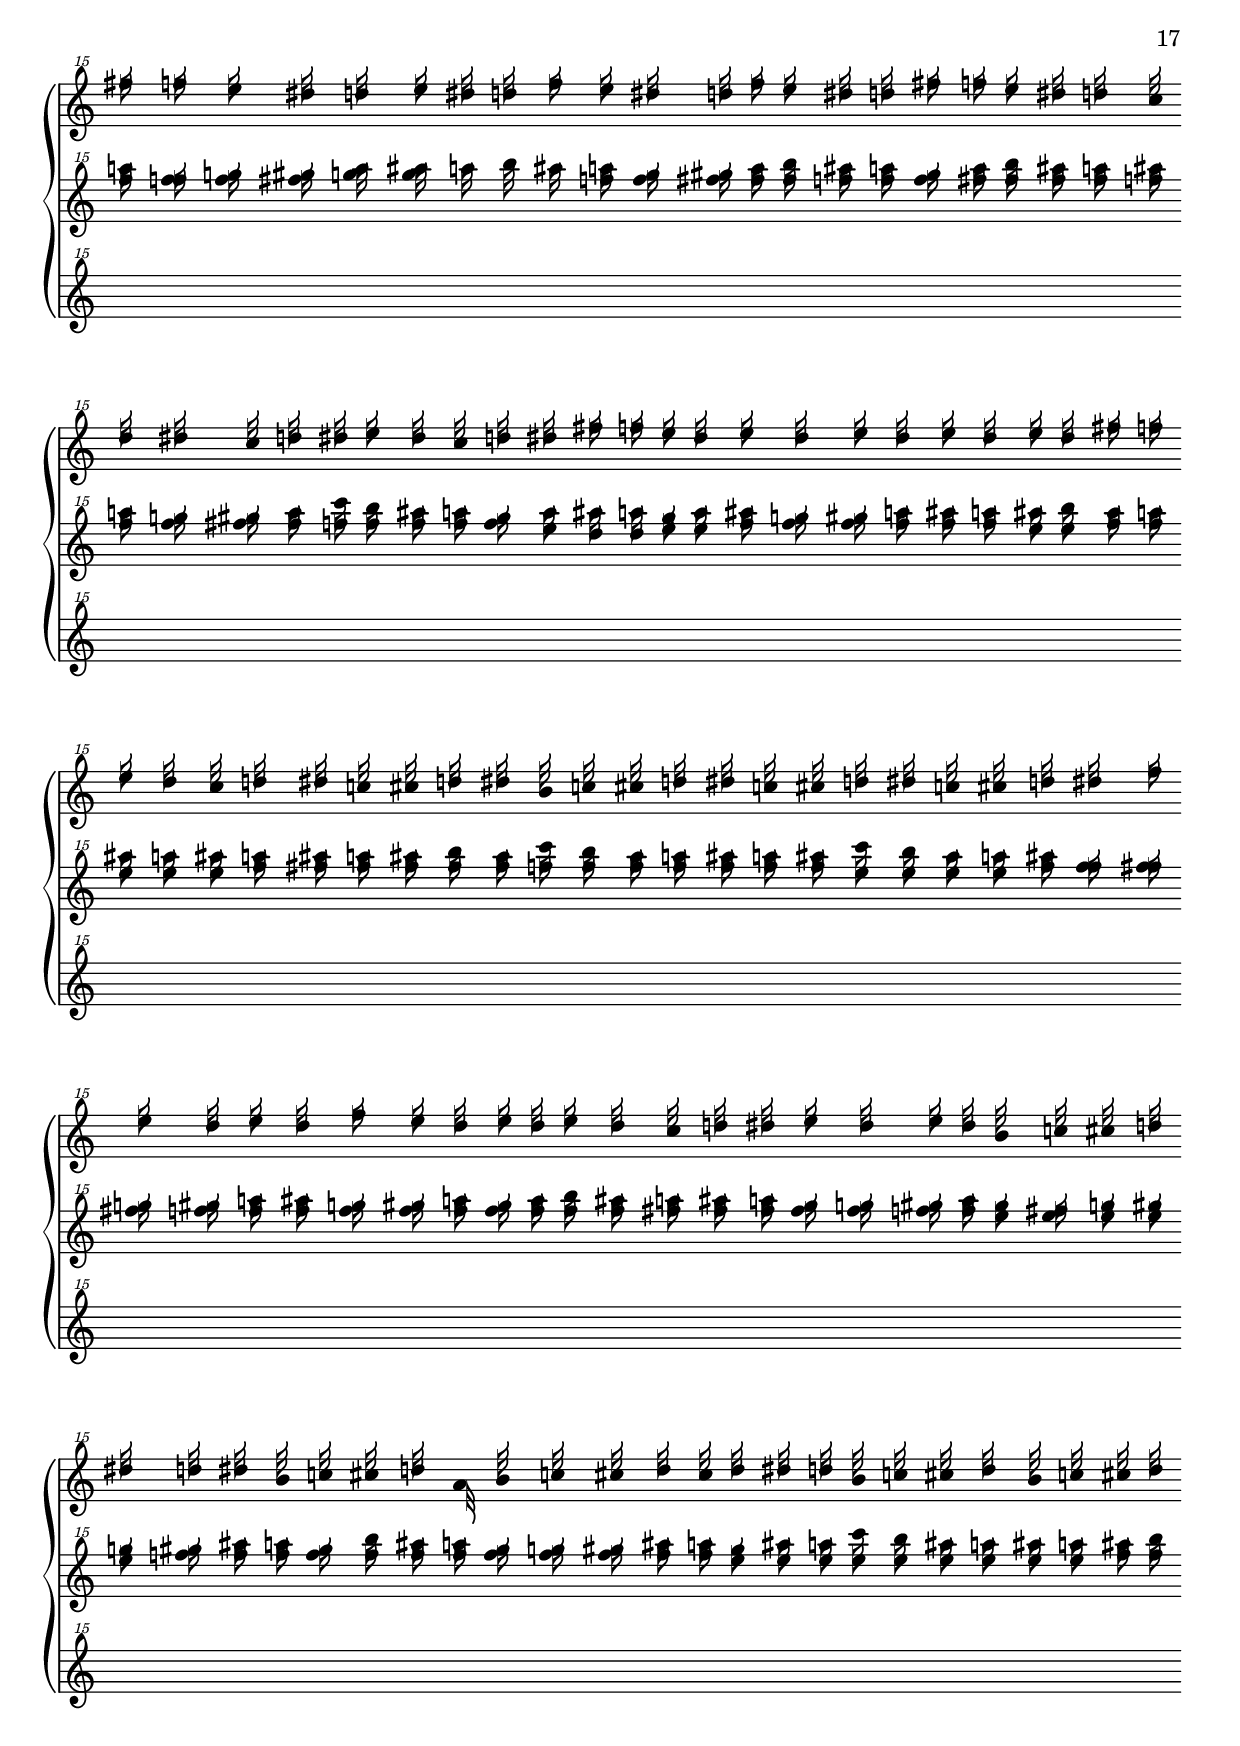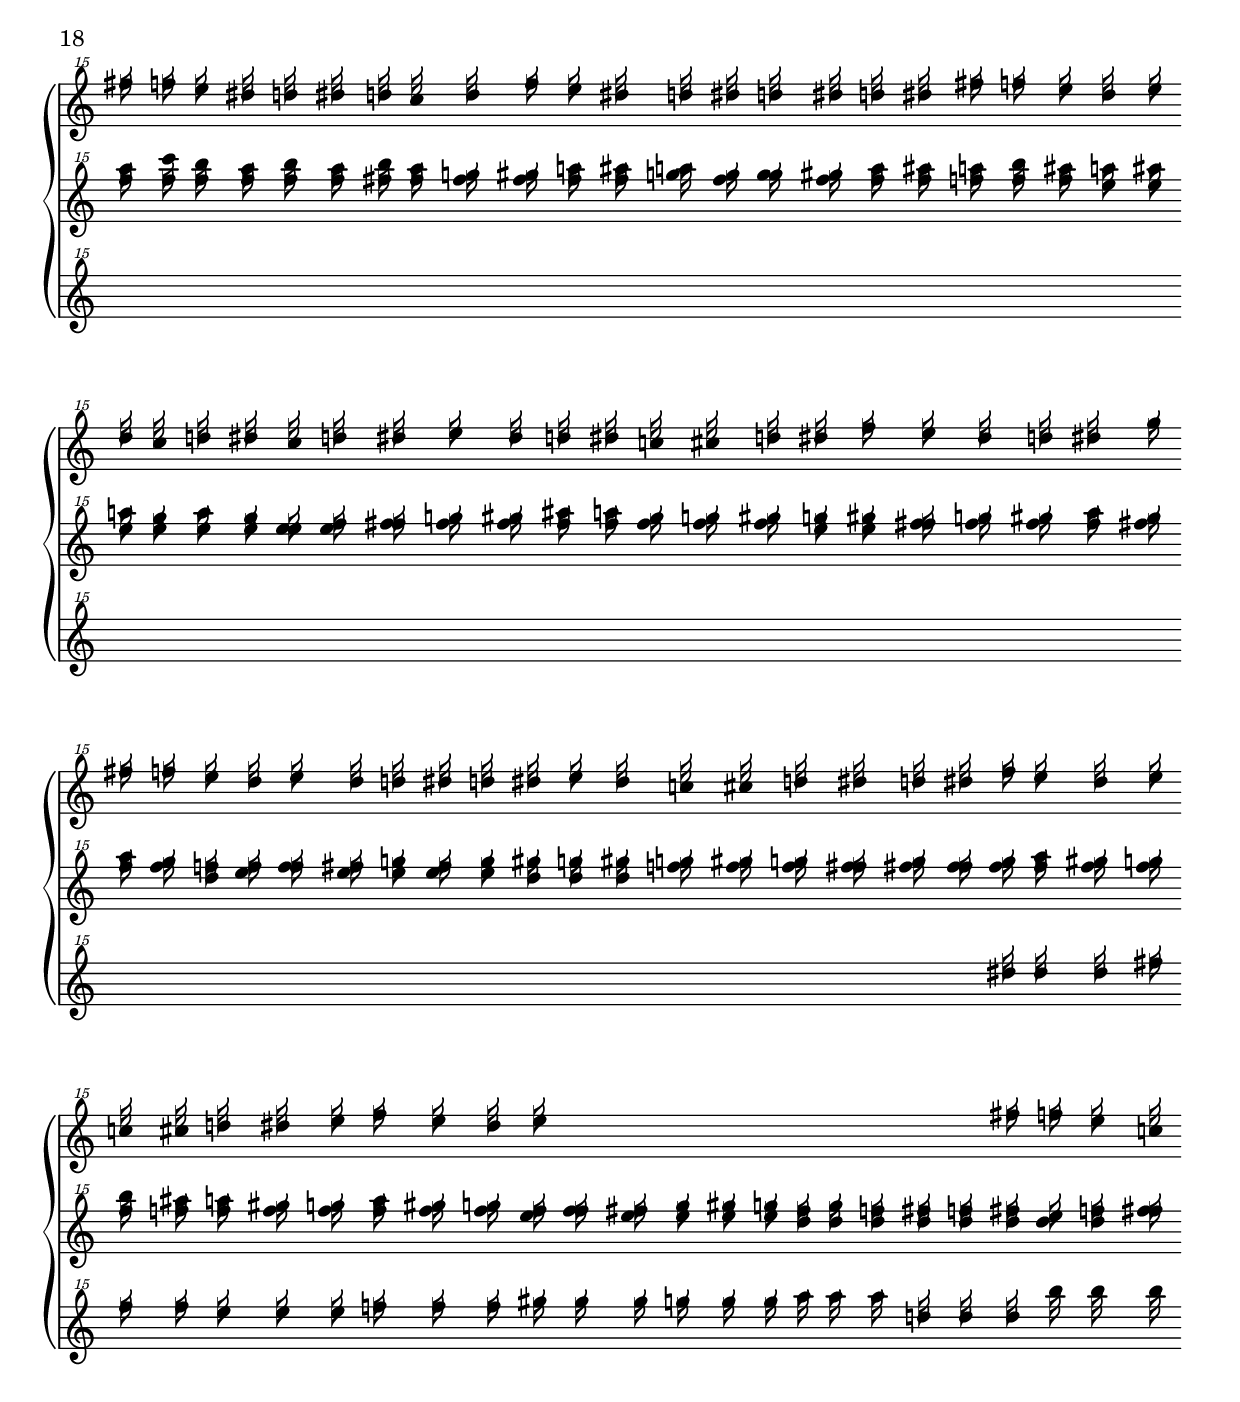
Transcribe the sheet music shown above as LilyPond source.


\version "2.13.0"

\header {
  title = "extraordinary rendition"
  composer = "Mike Solomon"
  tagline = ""
}
basicone = {
	c''''32 cis''''32 c''''32 cis''''32 c''''32 cis''''32 c''''32 cis''''32 c''''32 cis''''32 c''''32 cis''''32 d''''32 cis''''32 	
c''''32 cis''''32 fis''''32 f''''32 e''''32 dis''''32 	
d''''32 cis''''32 d''''32 b'''32 c''''32 cis''''32 d''''32 	
cis''''32 d''''32 cis''''32 d''''32 dis''''32 d''''32 dis''''32 	
d''''32 dis''''32 d''''32 b'''32 c''''32 cis''''32 	
d''''32 f''''32 e''''32 dis''''32 d''''32 e''''32 dis''''32 	
d''''32 cis''''32 d''''32 dis''''32 fis''''32 f''''32 	
e''''32 dis''''32 c''''32 cis''''32 d''''32 dis''''32 c''''32 	
cis''''32 d''''32 dis''''32 e''''32 a''''32 gis''''32 	
g''''32 fis''''32 f''''32 e''''32 f''''32 e''''32 d''''32 	
dis''''32 e''''32 c''''32 cis''''32 d''''32 dis''''32 e''''32 	
dis''''32 e''''32 f''''32 e''''32 b'''32 c''''32 cis''''32 	
d''''32 dis''''32 e''''32 f''''32 gis''''32 g''''32 fis''''32 	
f''''32 dis''''32 e''''32 f''''32 dis''''32 e''''32 	
f''''32 e''''32 f''''32 gis''''32 g''''32 fis''''32 f''''32 	
d''''32 dis''''32 e''''32 f''''32 fis''''32 f''''32 s32*6 	
g''''32 fis''''32 f''''32 fis''''32 f''''32 e''''32 f''''32 	
dis''''32 e''''32 dis''''32 e''''32 gis''''32 g''''32 	
fis''''32 f''''32 e''''32 d''''32 dis''''32 e''''32 cis''''32 	
d''''32 dis''''32 e''''32 dis''''32 e''''32 c''''32 	
cis''''32 d''''32 dis''''32 e''''32 b'''32 c''''32 cis''''32 	
d''''32 dis''''32 e''''32 c''''32 cis''''32 d''''32 dis''''32 	
e''''32 f''''32 e''''32 g''''32 fis''''32 f''''32 	
e''''32 fis''''32 f''''32 e''''32 d''''32 dis''''32 e''''32 	
dis''''32 c''''32 cis''''32 d''''32 e''''32 dis''''32 d''''32 	
cis''''32 ais'''32 b'''32 c''''32 cis''''32 d''''32 	
cis''''32 e''''32 dis''''32 d''''32 cis''''32 ais'''32 b'''32 	
c''''32 cis''''32 d''''32 cis''''32 e''''32 dis''''32 	
d''''32 cis''''32 e''''32 dis''''32 d''''32 cis''''32 c''''32 	
cis''''32 b'''32 c''''32 d''''32 cis''''32 f''''32 e''''32 	
dis''''32 d''''32 cis''''32 dis''''32 d''''32 cis''''32 	
ais'''32 b'''32 c''''32 cis''''32 d''''32 cis''''32 b'''32 	
c''''32 cis''''32 d''''32 cis''''32 c''''32 b'''32 c''''32 	
ais'''32 b'''32 cis''''32 c''''32 b'''32 c''''32 dis''''32 	
d''''32 cis''''32 d''''32 cis''''32 b'''32 c''''32 cis''''32 	
ais'''32 b'''32 c''''32 cis''''32 d''''32 cis''''32 	
dis''''32 d''''32 cis''''32 c''''32 cis''''32 c''''32 cis''''32 	
c''''32 cis''''32 dis''''32 d''''32 dis''''32 d''''32 	
dis''''32 d''''32 dis''''32 d''''32 f''''32 e''''32 dis''''32 	
d''''32 dis''''32 d''''32 f''''32 e''''32 dis''''32 	
d''''32 cis''''32 d''''32 b'''32 c''''32 cis''''32 d''''32 	
cis''''32 d''''32 dis''''32 d''''32 cis''''32 d''''32 	
dis''''32 d''''32 e''''32 dis''''32 d''''32 b'''32 c''''32 	
cis''''32 d''''32 c''''32 cis''''32 d''''32 c''''32 cis''''32 	
d''''32 b'''32 c''''32 cis''''32 d''''32 g''''32 fis''''32 	
f''''32 e''''32 dis''''32 d''''32 c''''32 cis''''32 	
d''''32 dis''''32 d''''32 fis''''32 f''''32 e''''32 dis''''32 	
d''''32 dis''''32 d''''32 cis''''32 d''''32 dis''''32 	
d''''32 dis''''32 d''''32 dis''''32 d''''32 fis''''32 f''''32 	
e''''32 dis''''32 d''''32 cis''''32 d''''32 cis''''32 	
d''''32 dis''''32 d''''32 b'''32 c''''32 cis''''32 d''''32 	
b'''32 c''''32 cis''''32 d''''32 g''''32 fis''''32 f''''32 	
e''''32 dis''''32 d''''32 dis''''32 d''''32 fis''''32 f''''32 	
s32*4 fis''''32 f''''32 e''''32 dis''''32 d''''32 fis''''32 	
f''''32 e''''32 dis''''32 d''''32 dis''''32 d''''32 	
c''''32 cis''''32 d''''32 c''''32 cis''''32 d''''32 cis''''32 	
b'''32 c''''32 cis''''32 e''''32 dis''''32 d''''32 cis''''32 	
d''''32 cis''''32 ais'''32 b'''32 c''''32 cis''''32 	
e''''32 dis''''32 d''''32 cis''''32 b'''32 c''''32 cis''''32 	
c''''32 cis''''32 d''''32 cis''''32 b'''32 c''''32 cis''''32 	
d''''32 cis''''32 b'''32 c''''32 cis''''32 d''''32 	
cis''''32 b'''32 c''''32 cis''''32 d''''32 cis''''32 b'''32 	
c''''32 cis''''32 c''''32 cis''''32 b'''32 c''''32 cis''''32 	
d''''32 cis''''32 c''''32 cis''''32 b'''32 c''''32 	
cis''''32 d''''32 dis''''32 d''''32 f''''32 e''''32 dis''''32 	
d''''32 ais'''32 b'''32 c''''32 cis''''32 d''''32 cis''''32 	
d''''32 c''''32 cis''''32 d''''32 dis''''32 d''''32 	
cis''''32 d''''32 cis''''32 dis''''32 d''''32 cis''''32 dis''''32 	
d''''32 cis''''32 d''''32 dis''''32 d''''32 e''''32 	
dis''''32 d''''32 b'''32 c''''32 cis''''32 d''''32 f''''32 	
e''''32 dis''''32 d''''32 e''''32 dis''''32 d''''32 dis''''32 	
d''''32 fis''''32 f''''32 e''''32 dis''''32 d''''32 	
f''''32 e''''32 dis''''32 d''''32 b'''32 c''''32 cis''''32 	
d''''32 s32*1 d''''32 dis''''32 d''''32 e''''32 dis''''32 	
d''''32 e''''32 dis''''32 g''''32 fis''''32 f''''32 e''''32 	
dis''''32 fis''''32 f''''32 e''''32 dis''''32 e''''32 	
dis''''32 d''''32 dis''''32 s32*5 f''''32 e''''32 dis''''32 	
f''''32 e''''32 dis''''32 f''''32 e''''32 dis''''32 d''''32 	
s32*1 d''''32 dis''''32 g''''32 fis''''32 f''''32 e''''32 	
c''''32 cis''''32 d''''32 dis''''32 e''''32 b'''32 c''''32 	
cis''''32 d''''32 dis''''32 e''''32 d''''32 s32*5 fis''''32 	
f''''32 e''''32 b'''32 c''''32 cis''''32 d''''32 dis''''32 	
e''''32 g''''32 fis''''32 f''''32 e''''32 dis''''32 	
e''''32 g''''32 fis''''32 s32*1 e''''32 g''''32 fis''''32 	
f''''32 e''''32 d''''32 dis''''32 e''''32 f''''32 e''''32 	
b'''32 c''''32 cis''''32 d''''32 dis''''32 e''''32 fis''''32 	
f''''32 e''''32 fis''''32 f''''32 e''''32 g''''32 fis''''32 	
f''''32 e''''32 dis''''32 e''''32 s32*40 f''''32 e''''32 	
dis''''32 c''''32 cis''''32 d''''32 dis''''32 e''''32 	
dis''''32 e''''32 dis''''32 d''''32 dis''''32 f''''32 e''''32 	
dis''''32 cis''''32 d''''32 dis''''32 d''''32 cis''''32 	
d''''32 dis''''32 d''''32 c''''32 cis''''32 d''''32 dis''''32 	
s32*6 g''''32 fis''''32 f''''32 e''''32 f''''32 e''''32 	
f''''32 e''''32 gis''''32 g''''32 fis''''32 f''''32 	
e''''32 a''''32 gis''''32 g''''32 fis''''32 f''''32 fis''''32 	
f''''32 ais''''32 a''''32 gis''''32 g''''32 fis''''32 	
f''''32 fis''''32 ais''''32 a''''32 gis''''32 g''''32 fis''''32 	
f''''32 fis''''32 f''''32 fis''''32 s32*9 e''''32 f''''32 	
fis''''32 g''''32 fis''''32 f''''32 fis''''32 gis''''32 	
g''''32 fis''''32 e''''32 f''''32 fis''''32 f''''32 fis''''32 	
d''''32 dis''''32 e''''32 f''''32 fis''''32 f''''32 	
fis''''32 f''''32 fis''''32 g''''32 fis''''32 f''''32 fis''''32 	
ais''''32 a''''32 gis''''32 g''''32 fis''''32 gis''''32 	
g''''32 fis''''32 g''''32 fis''''32 g''''32 fis''''32 	
g''''32 fis''''32 g''''32 fis''''32 s32*1 fis''''32 e''''32 	
f''''32 fis''''32 g''''32 fis''''32 g''''32 fis''''32 	
f''''32 fis''''32 f''''32 fis''''32 gis''''32 g''''32 fis''''32 	
f''''32 s32*2 f''''32 fis''''32 f''''32 d''''32 dis''''32 	
e''''32 f''''32 g''''32 fis''''32 f''''32 d''''32 dis''''32 	
e''''32 f''''32 fis''''32 f''''32 e''''32 s32*17 dis''''32 	
e''''32 dis''''32 e''''32 c''''32 cis''''32 d''''32 	
dis''''32 e''''32 f''''32 e''''32 fis''''32 f''''32 e''''32 	
g''''32 fis''''32 f''''32 e''''32 d''''32 dis''''32 e''''32 	
dis''''32 e''''32 dis''''32 e''''32 b'''32 c''''32 	
cis''''32 d''''32 dis''''32 e''''32 fis''''32 f''''32 e''''32 	
f''''32 e''''32 f''''32 e''''32 f''''32 e''''32 b'''32 	
c''''32 cis''''32 d''''32 dis''''32 e''''32 f''''32 e''''32 	
s32*1 f''''32 e''''32 dis''''32 e''''32 dis''''32 e''''32 	
dis''''32 e''''32 dis''''32 e''''32 dis''''32 e''''32 f''''32 	
e''''32 f''''32 cis''''32 d''''32 dis''''32 e''''32 	
f''''32 dis''''32 e''''32 f''''32 dis''''32 e''''32 s32*15 	
d''''32 ais'''32 b'''32 c''''32 cis''''32 d''''32 cis''''32 	
d''''32 e''''32 dis''''32 d''''32 s32*2 cis''''32 d''''32 	
fis''''32 f''''32 e''''32 dis''''32 d''''32 dis''''32 	
d''''32 ais'''32 b'''32 c''''32 cis''''32 d''''32 dis''''32 	
f''''32 e''''32 dis''''32 fis''''32 s32*1 e''''32 dis''''32 	
f''''32 e''''32 b'''32 c''''32 cis''''32 d''''32 dis''''32 	
cis''''32 d''''32 dis''''32 e''''32 dis''''32 fis''''32 	
f''''32 e''''32 dis''''32 cis''''32 d''''32 s32*7 d''''32 	
dis''''32 d''''32 dis''''32 gis''''32 g''''32 fis''''32 	
f''''32 e''''32 dis''''32 e''''32 dis''''32 c''''32 cis''''32 	
d''''32 dis''''32 cis''''32 d''''32 dis''''32 d''''32 	
dis''''32 b'''32 c''''32 cis''''32 d''''32 fis''''32 f''''32 	
e''''32 dis''''32 d''''32 dis''''32 c''''32 cis''''32 	
d''''32 cis''''32 d''''32 c''''32 cis''''32 d''''32 cis''''32 	
d''''32 f''''32 e''''32 dis''''32 d''''32 dis''''32 s32*12 	
e''''32 dis''''32 d''''32 cis''''32 d''''32 fis''''32 	
f''''32 e''''32 dis''''32 d''''32 dis''''32 d''''32 f''''32 	
e''''32 dis''''32 d''''32 f''''32 e''''32 dis''''32 d''''32 	
e''''32 dis''''32 d''''32 dis''''32 d''''32 e''''32 dis''''32 	
d''''32 c''''32 cis''''32 s32*1 cis''''32 d''''32 	
cis''''32 d''''32 c''''32 cis''''32 dis''''32 d''''32 cis''''32 	
d''''32 cis''''32 dis''''32 d''''32 cis''''32 d''''32 	
cis''''32 b'''32 c''''32 cis''''32 s32*1 dis''''32 d''''32 	
cis''''32 c''''32 cis''''32 e''''32 dis''''32 d''''32 	
cis''''32 s32*12 cis''''32 d''''32 cis''''32 d''''32 cis''''32 	
d''''32 cis''''32 b'''32 c''''32 cis''''32 b'''32 c''''32 	
cis''''32 c''''32 cis''''32 ais'''32 b'''32 c''''32 s32*4 	
c''''32 cis''''32 b'''32 c''''32 cis''''32 c''''32 d''''32 	
cis''''32 c''''32 ais'''32 b'''32 c''''32 cis''''32 	
c''''32 d''''32 cis''''32 c''''32 b'''32 c''''32 cis''''32 	
c''''32 d''''32 s32*4 ais'''32 b'''32 c''''32 cis''''32 f''''32 	
e''''32 dis''''32 d''''32 cis''''32 d''''32 cis''''32 	
dis''''32 d''''32 cis''''32 d''''32 cis''''32 s32*4 dis''''32 	
cis''''32 d''''32 dis''''32 d''''32 dis''''32 fis''''32 	
f''''32 e''''32 dis''''32 e''''32 dis''''32 e''''32 dis''''32 	
e''''32 dis''''32 s32*1 dis''''32 gis''''32 g''''32 	
fis''''32 f''''32 e''''32 d''''32 dis''''32 e''''32 dis''''32 	
e''''32 cis''''32 d''''32 dis''''32 e''''32 gis''''32 	
g''''32 fis''''32 f''''32 e''''32 gis''''32 g''''32 fis''''32 	
f''''32 e''''32 gis''''32 g''''32 fis''''32 f''''32 	
e''''32 s32*10 g''''32 fis''''32 f''''32 e''''32 d''''32 	
dis''''32 e''''32 c''''32 cis''''32 d''''32 dis''''32 e''''32 	
gis''''32 g''''32 fis''''32 f''''32 e''''32 b'''32 c''''32 	
cis''''32 d''''32 dis''''32 e''''32 dis''''32 e''''32 	
f''''32 e''''32 f''''32 e''''32 gis''''32 g''''32 fis''''32 	
f''''32 e''''32 s32*3 e''''32 f''''32 e''''32 cis''''32 	
d''''32 dis''''32 e''''32 d''''32 dis''''32 e''''32 dis''''32 	
d''''32 dis''''32 d''''32 dis''''32 c''''32 cis''''32 	
d''''32 dis''''32 cis''''32 d''''32 dis''''32 d''''32 dis''''32 	
e''''32 dis''''32 fis''''32 f''''32 e''''32 f''''32 	
e''''32 s32*27 dis''''32 e''''32 f''''32 g''''32 fis''''32 	
f''''32 fis''''32 f''''32 e''''32 f''''32 gis''''32 g''''32 	
fis''''32 f''''32 cis''''32 d''''32 dis''''32 e''''32 	
f''''32 e''''32 fis''''32 f''''32 e''''32 f''''32 e''''32 	
gis''''32 g''''32 fis''''32 f''''32 e''''32 b'''32 c''''32 	
cis''''32 d''''32 dis''''32 e''''32 cis''''32 d''''32 dis''''32 	
d''''32 dis''''32 e''''32 dis''''32 e''''32 dis''''32 	
b'''32 c''''32 cis''''32 d''''32 dis''''32 e''''32 dis''''32 	
e''''32 dis''''32 cis''''32 d''''32 dis''''32 e''''32 	
dis''''32 cis''''32 d''''32 dis''''32 cis''''32 d''''32 	
dis''''32 fis''''32 f''''32 s32*34 f''''32 e''''32 dis''''32 	
d''''32 dis''''32 e''''32 dis''''32 fis''''32 f''''32 e''''32 	
dis''''32 g''''32 fis''''32 f''''32 e''''32 dis''''32 	
f''''32 s32*24 f''''32 e''''32 dis''''32 e''''32 dis''''32 	
cis''''32 d''''32 dis''''32 e''''32 dis''''32 e''''32 	
dis''''32 d''''32 dis''''32 e''''32 dis''''32 g''''32 fis''''32 	
f''''32 e''''32 f''''32 e''''32 f''''32 e''''32 f''''32 	
e''''32 b'''32 c''''32 cis''''32 d''''32 dis''''32 e''''32 	
d''''32 dis''''32 e''''32 dis''''32 e''''32 b'''32 c''''32 	
cis''''32 d''''32 dis''''32 e''''32 d''''32 dis''''32 	
e''''32 dis''''32 e''''32 f''''32 e''''32 c''''32 cis''''32 	
d''''32 dis''''32 e''''32 a''''32 gis''''32 g''''32 fis''''32 	
f''''32 e''''32 dis''''32 e''''32 fis''''32 f''''32 	
e''''32 f''''32 e''''32 f''''32 e''''32 dis''''32 e''''32 	
f''''32 e''''32 dis''''32 e''''32 dis''''32 e''''32 dis''''32 	
e''''32 dis''''32 g''''32 s32*46 a''''32 gis''''32 g''''32 	
fis''''32 f''''32 e''''32 fis''''32 f''''32 e''''32 	
f''''32 e''''32 f''''32 e''''32 d''''32 dis''''32 e''''32 	
fis''''32 f''''32 e''''32 d''''32 dis''''32 e''''32 f''''32 	
e''''32 d''''32 dis''''32 cis''''32 d''''32 dis''''32 d''''32 	
c''''32 cis''''32 d''''32 c''''32 cis''''32 d''''32 	
cis''''32 d''''32 cis''''32 d''''32 c''''32 cis''''32 d''''32 	
b'''32 c''''32 cis''''32 d''''32 cis''''32 d''''32 cis''''32 	
c''''32 cis''''32 b'''32 c''''32 cis''''32 d''''32 	
cis''''32 c''''32 cis''''32 d''''32 b'''32 c''''32 cis''''32 	
d''''32 cis''''32 d''''32 cis''''32 d''''32 cis''''32 	
e''''32 dis''''32 d''''32 cis''''32 dis''''32 d''''32 cis''''32 	
c''''32 cis''''32 b'''32 c''''32 cis''''32 ais'''32 	
b'''32 c''''32 cis''''32 b'''32 c''''32 cis''''32 dis''''32 	
d''''32 cis''''32 f''''32 e''''32 dis''''32 d''''32 cis''''32 	
c''''32 cis''''32 d''''32 cis''''32 c''''32 cis''''32 	
c''''32 cis''''32 c''''32 cis''''32 c''''32 b'''32 c''''32 	
b'''32 ais'''32 b'''32 d''''32 cis''''32 c''''32 b'''32 	
ais'''32 b'''32 ais'''32 b'''32 cis''''32 c''''32 b'''32 	
e''''32 dis''''32 d''''32 cis''''32 c''''32 b'''32 cis''''32 	
c''''32 b'''32 c''''32 b'''32 dis''''32 d''''32 cis''''32 	
c''''32 b'''32 ais'''32 b'''32 e''''32 dis''''32 d''''32 	
cis''''32 c''''32 b'''32 ais'''32 b'''32 cis''''32 c''''32 	
b'''32 d''''32 cis''''32 c''''32 b'''32 c''''32 b'''32 	
c''''32 dis''''32 d''''32 cis''''32 c''''32 d''''32 cis''''32 	
c''''32 ais'''32 b'''32 c''''32 cis''''32 c''''32 cis''''32 	
c''''32 cis''''32 c''''32 d''''32 cis''''32 c''''32 	
d''''32 cis''''32 c''''32 b'''32 c''''32 cis''''32 c''''32 	
cis''''32 c''''32 cis''''32 c''''32 e''''32 dis''''32 d''''32 	
cis''''32 c''''32 dis''''32 d''''32 cis''''32 c''''32 	
cis''''32 c''''32 b'''32 c''''32 cis''''32 c''''32 cis''''32 	
c''''32 ais'''32 b'''32 c''''32 b'''32 c''''32 b'''32 	
c''''32 b'''32 c''''32 ais'''32 b'''32 c''''32 ais'''32 b'''32 	
c''''32 e''''32 dis''''32 d''''32 cis''''32 e''''32 dis''''32 	
d''''32 cis''''32 d''''32 cis''''32 e''''32 dis''''32 	
d''''32 cis''''32 dis''''32 d''''32 cis''''32 b'''32 	
c''''32 cis''''32 dis''''32 d''''32 cis''''32 c''''32 e''''32 	
dis''''32 d''''32 cis''''32 c''''32 d''''32 cis''''32 	
c''''32 ais'''32 b'''32 d''''32 cis''''32 c''''32 dis''''32 	
d''''32 cis''''32 b'''32 c''''32 cis''''32 ais'''32 b'''32 	
c''''32 cis''''32 d''''32 cis''''32 dis''''32 d''''32 cis''''32 	
c''''32 cis''''32 c''''32 cis''''32 d''''32 cis''''32 	
fis''''32 f''''32 e''''32 dis''''32 d''''32 cis''''32 	
d''''32 cis''''32 ais'''32 b'''32 c''''32 cis''''32 ais'''32 	
b'''32 c''''32 cis''''32 d''''32 cis''''32 dis''''32 d''''32 	
dis''''32 s32*17 d''''32 cis''''32 d''''32 e''''32 	
dis''''32 d''''32 f''''32 e''''32 dis''''32 d''''32 dis''''32 	
d''''32 dis''''32 d''''32 dis''''32 d''''32 f''''32 e''''32 	
dis''''32 d''''32 dis''''32 d''''32 cis''''32 d''''32 	
dis''''32 e''''32 dis''''32 d''''32 f''''32 e''''32 dis''''32 	
d''''32 cis''''32 d''''32 e''''32 dis''''32 d''''32 	
b'''32 c''''32 cis''''32 d''''32 cis''''32 d''''32 dis''''32 	
d''''32 c''''32 cis''''32 d''''32 c''''32 cis''''32 d''''32 	
f''''32 e''''32 dis''''32 d''''32 cis''''32 d''''32 dis''''32 	
d''''32 cis''''32 d''''32 c''''32 cis''''32 d''''32 	
e''''32 dis''''32 d''''32 dis''''32 d''''32 c''''32 cis''''32 	
d''''32 fis''''32 f''''32 e''''32 dis''''32 d''''32 	
e''''32 dis''''32 d''''32 f''''32 e''''32 dis''''32 d''''32 	
f''''32 e''''32 dis''''32 d''''32 fis''''32 f''''32 e''''32 	
dis''''32 d''''32 cis''''32 d''''32 dis''''32 cis''''32 	
d''''32 dis''''32 e''''32 dis''''32 cis''''32 d''''32 dis''''32 	
fis''''32 f''''32 e''''32 dis''''32 e''''32 dis''''32 	
e''''32 dis''''32 e''''32 dis''''32 e''''32 dis''''32 	
fis''''32 f''''32 e''''32 dis''''32 cis''''32 d''''32 dis''''32 	
c''''32 cis''''32 d''''32 dis''''32 b'''32 c''''32 	
cis''''32 d''''32 dis''''32 c''''32 cis''''32 d''''32 dis''''32 	
c''''32 cis''''32 d''''32 dis''''32 f''''32 e''''32 	
dis''''32 e''''32 dis''''32 f''''32 e''''32 dis''''32 e''''32 	
dis''''32 e''''32 dis''''32 cis''''32 d''''32 dis''''32 	
e''''32 dis''''32 e''''32 dis''''32 b'''32 c''''32 cis''''32 	
d''''32 dis''''32 d''''32 dis''''32 b'''32 c''''32 cis''''32 	
d''''32 ais'''32 b'''32 c''''32 cis''''32 d''''32 	
cis''''32 d''''32 dis''''32 d''''32 b'''32 c''''32 cis''''32 	
d''''32 b'''32 c''''32 cis''''32 d''''32 fis''''32 f''''32 	
e''''32 dis''''32 d''''32 dis''''32 d''''32 cis''''32 	
d''''32 f''''32 e''''32 dis''''32 d''''32 dis''''32 d''''32 	
dis''''32 d''''32 dis''''32 fis''''32 f''''32 e''''32 dis''''32 	
e''''32 dis''''32 cis''''32 d''''32 dis''''32 cis''''32 	
d''''32 dis''''32 e''''32 dis''''32 d''''32 dis''''32 	
c''''32 cis''''32 d''''32 dis''''32 f''''32 e''''32 dis''''32 	
d''''32 dis''''32 g''''32 fis''''32 f''''32 e''''32 	
dis''''32 e''''32 dis''''32 d''''32 dis''''32 d''''32 dis''''32 	
e''''32 dis''''32 c''''32 cis''''32 d''''32 dis''''32 	
d''''32 dis''''32 f''''32 e''''32 dis''''32 e''''32 c''''32 	
cis''''32 d''''32 dis''''32 e''''32 f''''32 e''''32 dis''''32 	
e''''32 s32*10 fis''''32 f''''32 e''''32 c''''32 }
basictwo = {
	s32*103 gis''''32 g''''32 gis''''32 g''''32 gis''''32 a''''32 gis''''32 a''''32 gis''''32 f''''32 fis''''32 g''''32 gis''''32 	
g''''32 gis''''32 fis''''32 g''''32 gis''''32 ais''''32 	
a''''32 gis''''32 g''''32 gis''''32 fis''''32 g''''32 	
gis''''32 fis''''32 g''''32 gis''''32 a''''32 gis''''32 g''''32 	
gis''''32 a''''32 gis''''32 a''''32 gis''''32 fis''''32 	
g''''32 gis''''32 <e'''' b''''>32 <fis'''' ais''''>32 	
<c''''' a''''>32 <d'''' gis''''>32 <d'''' g''''>32 <dis'''' gis''''>32 	
<a''' a''''>32 <g'''' gis''''>32 <b''' g''''>32 	
<ais''' gis''''>32 <g'''' a''''>32 <c'''' gis''''>32 <fis'''' a''''>32 	
<f'''' gis''''>32 <a'''' c'''''>32 <ais'''' b''''>32 	
<c'''' ais''''>32 <g'''' a''''>32 <d'''' gis''''>32 	
<g'''' a''''>32 <fis'''' gis''''>32 <g''' g''''>32 <g'''' gis''''>32 	
<c'''' g''''>32 gis''''32 g''''32 a''''32 	
gis''''32 g''''32 a''''32 gis''''32 g''''32 fis''''32 g''''32 	
gis''''32 g''''32 a''''32 gis''''32 g''''32 gis''''32 	
g''''32 ais''''32 a''''32 gis''''32 g''''32 ais''''32 a''''32 	
gis''''32 g''''32 e''''32 f''''32 fis''''32 g''''32 e''''32 	
s32*113 g''''32 gis''''32 a''''32 gis''''32 fis''''32 	
g''''32 gis''''32 a''''32 gis''''32 g''''32 <cis'''' gis''''>32 	
<cis'''' dis''''>32 <dis'''' e''''>32 <e'''' f''''>32 	
<e'''' fis''''>32 <e'''' g''''>32 <b'''' e''''>32 <ais'''' f''''>32 	
<dis'''' fis''''>32 <b''' g''''>32 <a''' b''''>32 	
ais''''32 a''''32 gis''''32 g''''32 a''''32 gis''''32 	
<dis'''' g''''>32 <cis'''' f''''>32 <a'''' fis''''>32 <a'''' g''''>32 	
<cis'''' a''''>32 <fis'''' gis''''>32 <dis'''' g''''>32 	
<ais''' fis''''>32 <a'''' g''''>32 <e'''' gis''''>32 	
<cis'''' g''''>32 <e'''' a''''>32 <d'''' gis''''>32 	
<fis'''' g''''>32 <ais''' fis''''>32 g''''32 gis''''32 g''''32 	
b''''32 ais''''32 a''''32 gis''''32 g''''32 a''''32 	
gis''''32 g''''32 e''''32 f''''32 fis''''32 g''''32 e''''32 	
f''''32 fis''''32 g''''32 f''''32 fis''''32 g''''32 f''''32 	
fis''''32 g''''32 fis''''32 e''''32 f''''32 <fis'''' fis''''>32 	
<ais'''' gis''''>32 <e'''' g''''>32 <g''' dis''''>32 	
<fis'''' e''''>32 <g'''' f''''>32 <b''' fis''''>32 <d'''' g''''>32 	
<ais'''' f''''>32 <g'''' fis''''>32 <e'''' g''''>32 	
<fis'''' fis''''>32 <dis'''' g''''>32 <b''' f''''>32 	
<g'''' fis''''>32 <b'''' g''''>32 <b''' a''''>32 <b''' gis''''>32 	
<e'''' g''''>32 <f'''' gis''''>32 <e'''' g''''>32 	
<c'''' c'''''>32 <d'''' b''''>32 <g'''' ais''''>32 <g'''' a''''>32 	
<b''' gis''''>32 <d'''' g''''>32 <d'''' c'''''>32 	
<a''' b''''>32 <cis'''' ais''''>32 <dis'''' a''''>32 <a'''' gis''''>32 	
<fis'''' g''''>32 <b''' ais''''>32 <cis'''' a''''>32 	
<dis'''' gis''''>32 <cis'''' g''''>32 <dis'''' b''''>32 	
<f'''' ais''''>32 <dis'''' a''''>32 <f'''' gis''''>32 	
<b'''' g''''>32 <fis'''' dis''''>32 <g'''' e''''>32 	
<cis''''' f''''>32 fis''''32 g''''32 gis''''32 g''''32 fis''''32 	
g''''32 dis''''32 e''''32 f''''32 fis''''32 g''''32 	
e''''32 f''''32 fis''''32 g''''32 fis''''32 g''''32 <d'''' dis''''>32 	
<ais''' e''''>32 <dis'''' f''''>32 <f'''' fis''''>32 	
<fis'''' g''''>32 <c''''' fis''''>32 <f'''' g''''>32 	
<f'''' gis''''>32 <g'''' g''''>32 <e'''' gis''''>32 <g'''' g''''>32 	
<e'''' b''''>32 <fis'''' ais''''>32 <dis'''' a''''>32 	
<c'''' gis''''>32 g''''32 fis''''32 gis''''32 g''''32 	
fis''''32 dis''''32 e''''32 f''''32 fis''''32 dis''''32 	
e''''32 f''''32 fis''''32 g''''32 fis''''32 e''''32 f''''32 	
fis''''32 f''''32 gis''''32 g''''32 fis''''32 f''''32 	
fis''''32 f''''32 e''''32 f''''32 d''''32 dis''''32 s32*5 	
e''''32 fis''''32 f''''32 e''''32 dis''''32 e''''32 dis''''32 	
e''''32 f''''32 e''''32 d''''32 dis''''32 d''''32 dis''''32 	
e''''32 dis''''32 e''''32 dis''''32 b'''32 c''''32 	
cis''''32 d''''32 dis''''32 e''''32 s32*6 dis''''32 d''''32 	
dis''''32 g''''32 fis''''32 f''''32 e''''32 dis''''32 f''''32 	
e''''32 dis''''32 s32*1 e''''32 dis''''32 d''''32 dis''''32 	
cis''''32 d''''32 cis''''32 d''''32 c''''32 cis''''32 	
d''''32 dis''''32 d''''32 c''''32 s32*1 d''''32 cis''''32 	
d''''32 e''''32 dis''''32 d''''32 cis''''32 d''''32 dis''''32 	
d''''32 c''''32 cis''''32 d''''32 dis''''32 d''''32 	
fis''''32 f''''32 e''''32 s32*3 d''''32 dis''''32 cis''''32 	
d''''32 dis''''32 b'''32 c''''32 cis''''32 d''''32 dis''''32 	
fis''''32 f''''32 e''''32 dis''''32 ais'''32 b'''32 	
c''''32 cis''''32 d''''32 dis''''32 d''''32 dis''''32 d''''32 	
dis''''32 fis''''32 f''''32 e''''32 dis''''32 f''''32 	
e''''32 dis''''32 fis''''32 s32*1 e''''32 a''''32 gis''''32 	
g''''32 fis''''32 f''''32 e''''32 fis''''32 f''''32 e''''32 	
g''''32 fis''''32 f''''32 e''''32 f''''32 e''''32 dis''''32 	
e''''32 gis''''32 g''''32 fis''''32 f''''32 e''''32 	
f''''32 e''''32 gis''''32 g''''32 fis''''32 f''''32 e''''32 	
f''''32 dis''''32 e''''32 f''''32 e''''32 f''''32 e''''32 	
f''''32 fis''''32 f''''32 e''''32 f''''32 e''''32 f''''32 	
e''''32 f''''32 e''''32 f''''32 e''''32 f''''32 e''''32 	
f''''32 dis''''32 e''''32 f''''32 fis''''32 f''''32 fis''''32 	
f''''32 c''''32 cis''''32 d''''32 dis''''32 s32*3 d''''32 	
dis''''32 e''''32 f''''32 e''''32 f''''32 e''''32 f''''32 	
dis''''32 e''''32 f''''32 gis''''32 g''''32 fis''''32 	
f''''32 g''''32 fis''''32 f''''32 s32*22 f''''32 gis''''32 	
g''''32 fis''''32 f''''32 e''''32 dis''''32 e''''32 gis''''32 	
g''''32 fis''''32 f''''32 e''''32 c''''32 cis''''32 	
d''''32 dis''''32 e''''32 fis''''32 f''''32 e''''32 dis''''32 	
e''''32 gis''''32 g''''32 fis''''32 f''''32 e''''32 g''''32 	
s32*11 f''''32 e''''32 c''''32 cis''''32 d''''32 dis''''32 	
e''''32 c''''32 cis''''32 d''''32 dis''''32 e''''32 	
f''''32 e''''32 cis''''32 d''''32 dis''''32 e''''32 f''''32 	
d''''32 dis''''32 e''''32 f''''32 fis''''32 f''''32 fis''''32 	
f''''32 fis''''32 f''''32 e''''32 f''''32 g''''32 s32*1 	
f''''32 a''''32 gis''''32 g''''32 fis''''32 f''''32 e''''32 	
f''''32 g''''32 fis''''32 f''''32 e''''32 f''''32 s32*10 	
f''''32 fis''''32 dis''''32 e''''32 f''''32 fis''''32 	
f''''32 fis''''32 f''''32 fis''''32 g''''32 fis''''32 f''''32 	
fis''''32 dis''''32 e''''32 f''''32 fis''''32 f''''32 	
fis''''32 d''''32 dis''''32 e''''32 f''''32 fis''''32 b''''32 	
ais''''32 a''''32 gis''''32 g''''32 fis''''32 f''''32 	
fis''''32 s32*22 f''''32 e''''32 d''''32 dis''''32 e''''32 	
f''''32 e''''32 f''''32 e''''32 c''''32 cis''''32 d''''32 	
dis''''32 e''''32 fis''''32 f''''32 e''''32 cis''''32 d''''32 	
dis''''32 s32*13 e''''32 g''''32 fis''''32 f''''32 	
e''''32 f''''32 e''''32 fis''''32 f''''32 e''''32 fis''''32 	
f''''32 e''''32 fis''''32 f''''32 e''''32 f''''32 e''''32 	
dis''''32 e''''32 f''''32 e''''32 d''''32 dis''''32 e''''32 	
c''''32 s32*1 d''''32 dis''''32 e''''32 c''''32 cis''''32 	
d''''32 dis''''32 e''''32 cis''''32 d''''32 dis''''32 	
e''''32 dis''''32 e''''32 d''''32 s32*9 e''''32 g''''32 fis''''32 	
f''''32 e''''32 c''''32 cis''''32 d''''32 dis''''32 	
e''''32 f''''32 e''''32 dis''''32 s32*8 dis''''32 e''''32 	
d''''32 dis''''32 e''''32 g''''32 fis''''32 f''''32 e''''32 	
cis''''32 d''''32 dis''''32 e''''32 fis''''32 f''''32 	
e''''32 dis''''32 e''''32 fis''''32 f''''32 e''''32 s32*15 	
f''''32 e''''32 fis''''32 f''''32 e''''32 dis''''32 e''''32 	
f''''32 e''''32 cis''''32 d''''32 dis''''32 e''''32 dis''''32 	
e''''32 g''''32 fis''''32 f''''32 e''''32 dis''''32 	
cis''''32 d''''32 dis''''32 b'''32 c''''32 cis''''32 d''''32 	
dis''''32 e''''32 dis''''32 d''''32 dis''''32 e''''32 	
dis''''32 fis''''32 f''''32 e''''32 dis''''32 b'''32 c''''32 	
cis''''32 d''''32 s32*12 d''''32 ais'''32 b'''32 c''''32 	
cis''''32 dis''''32 d''''32 cis''''32 c''''32 cis''''32 	
c''''32 cis''''32 s32*6 d''''32 cis''''32 c''''32 cis''''32 	
d''''32 cis''''32 c''''32 cis''''32 d''''32 cis''''32 e''''32 	
dis''''32 d''''32 cis''''32 s32*1 cis''''32 c''''32 	
cis''''32 c''''32 cis''''32 dis''''32 d''''32 cis''''32 c''''32 	
cis''''32 c''''32 cis''''32 d''''32 cis''''32 e''''32 	
dis''''32 d''''32 cis''''32 d''''32 cis''''32 s32*2 d''''32 	
cis''''32 e''''32 dis''''32 d''''32 cis''''32 b'''32 c''''32 	
cis''''32 b'''32 c''''32 cis''''32 c''''32 cis''''32 	
dis''''32 d''''32 cis''''32 c''''32 cis''''32 d''''32 cis''''32 	
d''''32 cis''''32 d''''32 s32*7 d''''32 cis''''32 	
dis''''32 d''''32 cis''''32 d''''32 cis''''32 d''''32 dis''''32 	
d''''32 dis''''32 d''''32 ais'''32 b'''32 c''''32 s32*8 	
dis''''32 d''''32 b'''32 c''''32 cis''''32 d''''32 cis''''32 	
d''''32 e''''32 dis''''32 cis''''32 d''''32 s32*2 dis''''32 	
e''''32 d''''32 dis''''32 e''''32 f''''32 e''''32 	
f''''32 e''''32 d''''32 dis''''32 e''''32 dis''''32 e''''32 	
dis''''32 e''''32 fis''''32 f''''32 e''''32 c''''32 cis''''32 	
d''''32 dis''''32 d''''32 dis''''32 cis''''32 d''''32 	
dis''''32 e''''32 dis''''32 f''''32 s32*8 fis''''32 f''''32 	
e''''32 dis''''32 f''''32 e''''32 dis''''32 ais'''32 	
b'''32 c''''32 cis''''32 d''''32 dis''''32 g''''32 fis''''32 	
f''''32 s32*20 dis''''32 e''''32 d''''32 dis''''32 e''''32 	
fis''''32 f''''32 e''''32 d''''32 dis''''32 e''''32 cis''''32 	
d''''32 dis''''32 e''''32 fis''''32 f''''32 fis''''32 	
f''''32 e''''32 f''''32 gis''''32 g''''32 fis''''32 f''''32 	
e''''32 f''''32 c''''32 cis''''32 d''''32 dis''''32 	
e''''32 f''''32 e''''32 cis''''32 d''''32 dis''''32 e''''32 	
f''''32 e''''32 fis''''32 s32*1 e''''32 f''''32 e''''32 	
g''''32 fis''''32 f''''32 e''''32 dis''''32 e''''32 dis''''32 	
e''''32 gis''''32 g''''32 fis''''32 f''''32 e''''32 c''''32 	
cis''''32 d''''32 dis''''32 e''''32 dis''''32 e''''32 	
c''''32 cis''''32 d''''32 dis''''32 e''''32 dis''''32 e''''32 	
dis''''32 e''''32 dis''''32 e''''32 f''''32 e''''32 	
f''''32 e''''32 f''''32 e''''32 dis''''32 e''''32 g''''32 	
fis''''32 f''''32 e''''32 f''''32 e''''32 s32*11 e''''32 f''''32 	
<e'''' fis''''>32 <cis'''' f''''>32 <cis'''' fis''''>32 	
<cis'''' f''''>32 <cis'''' g''''>32 <d'''' fis''''>32 	
<dis'''' f''''>32 <f'''' e''''>32 <fis'''' f''''>32 <fis'''' fis''''>32 	
<f'''' f''''>32 <f'''' a''''>32 gis''''32 g''''32 	
fis''''32 b''''32 ais''''32 a''''32 gis''''32 g''''32 	
fis''''32 f''''32 fis''''32 f''''32 fis''''32 g''''32 fis''''32 	
f''''32 fis''''32 ais''''32 a''''32 gis''''32 g''''32 	
fis''''32 e''''32 f''''32 fis''''32 f''''32 fis''''32 	
e''''32 f''''32 fis''''32 gis''''32 g''''32 fis''''32 e''''32 	
f''''32 fis''''32 g''''32 fis''''32 f''''32 fis''''32 	
f''''32 fis''''32 gis''''32 g''''32 fis''''32 gis''''32 g''''32 	
fis''''32 f''''32 fis''''32 e''''32 f''''32 fis''''32 	
d''''32 dis''''32 e''''32 f''''32 fis''''32 f''''32 fis''''32 	
dis''''32 s32*4 fis''''32 f''''32 fis''''32 g''''32 	
fis''''32 g''''32 fis''''32 dis''''32 e''''32 f''''32 fis''''32 	
a''''32 gis''''32 g''''32 ais''''32 a''''32 gis''''32 	
g''''32 f''''32 fis''''32 g''''32 a''''32 gis''''32 g''''32 	
gis''''32 g''''32 a''''32 gis''''32 g''''32 gis''''32 	
g''''32 d''''32 dis''''32 e''''32 f''''32 fis''''32 g''''32 	
ais''''32 a''''32 gis''''32 g''''32 ais''''32 a''''32 gis''''32 	
b''''32 ais''''32 a''''32 e''''32 f''''32 fis''''32 	
g''''32 s32*38 <g'''' a''''>32 <g'''' gis''''>32 <fis'''' a''''>32 	
ais''''32 a''''32 gis''''32 a''''32 b''''32 ais''''32 	
a''''32 gis''''32 a''''32 g''''32 gis''''32 a''''32 	
gis''''32 a''''32 gis''''32 a''''32 gis''''32 ais''''32 	
a''''32 <f'''' gis''''>32 <e'''' e''''>32 <e'''' f''''>32 	
<f'''' fis''''>32 <gis'''' g''''>32 <ais'''' gis''''>32 <a'''' a''''>32 	
<gis'''' gis''''>32 <fis'''' a''''>32 <d'''' gis''''>32 	
<c'''' ais''''>32 <cis'''' a''''>32 <e'''' gis''''>32 	
<g'''' ais''''>32 <g'''' a''''>32 <fis'''' gis''''>32 	
<f'''' a''''>32 <e'''' gis''''>32 <d'''' a''''>32 <fis'''' g''''>32 	
<fis'''' gis''''>32 <fis'''' a''''>32 <e'''' c'''''>32 	
<e'''' b''''>32 <f'''' ais''''>32 <g'''' a''''>32 	
<gis'''' g''''>32 <gis'''' gis''''>32 <g'''' a''''>32 <g'''' c'''''>32 	
<fis'''' b''''>32 <f'''' ais''''>32 <f'''' a''''>32 	
<e'''' c'''''>32 <f'''' b''''>32 <fis'''' ais''''>32 	
<fis'''' a''''>32 <f'''' gis''''>32 <f'''' a''''>32 <f'''' gis''''>32 	
<f'''' a''''>32 <f'''' gis''''>32 <fis'''' a''''>32 	
<fis'''' f''''>32 <f'''' fis''''>32 <e'''' g''''>32 	
<f'''' gis''''>32 <f'''' a''''>32 <fis'''' c'''''>32 	
<f'''' b''''>32 <f'''' ais''''>32 <fis'''' a''''>32 <g'''' ais''''>32 	
<gis'''' a''''>32 <a'''' ais''''>32 <a'''' a''''>32 	
<gis'''' b''''>32 <g'''' ais''''>32 <fis'''' a''''>32 	
<f'''' b''''>32 <fis'''' ais''''>32 <gis'''' a''''>32 <a'''' ais''''>32 	
<a'''' a''''>32 <gis'''' ais''''>32 <gis'''' a''''>32 	
<fis'''' ais''''>32 <dis'''' a''''>32 <d'''' g''''>32 	
<e'''' gis''''>32 <fis'''' a''''>32 <fis'''' g''''>32 	
<e'''' gis''''>32 <f'''' a''''>32 <dis'''' gis''''>32 	
<cis'''' a''''>32 <cis'''' f''''>32 <d'''' fis''''>32 <e'''' g''''>32 	
<f'''' gis''''>32 <e'''' a''''>32 <dis'''' b''''>32 	
<e'''' ais''''>32 <f'''' a''''>32 <e'''' gis''''>32 	
<dis'''' a''''>32 <dis'''' g''''>32 <e'''' gis''''>32 <e'''' f''''>32 	
fis''''32 g''''32 gis''''32 <fis'''' a''''>32 	
<gis'''' gis''''>32 <a'''' a''''>32 <g'''' gis''''>32 <fis'''' ais''''>32 	
<dis'''' a''''>32 <d'''' gis''''>32 <dis'''' g''''>32 	
<dis'''' a''''>32 <e'''' gis''''>32 <f'''' g''''>32 	
<f'''' a''''>32 <e'''' gis''''>32 <dis'''' g''''>32 	
<e'''' a''''>32 <g'''' gis''''>32 <gis'''' g''''>32 gis''''32 	
g''''32 b''''32 ais''''32 a''''32 gis''''32 g''''32 e''''32 	
f''''32 fis''''32 g''''32 <f'''' a''''>32 <e'''' gis''''>32 	
<dis'''' g''''>32 <d'''' fis''''>32 <cis'''' g''''>32 	
<c'''' e''''>32 <b''' f''''>32 <c'''' fis''''>32 <d'''' g''''>32 	
<dis'''' f''''>32 <dis'''' fis''''>32 <dis'''' g''''>32 	
<dis'''' f''''>32 <cis'''' fis''''>32 <cis'''' g''''>32 	
<cis'''' fis''''>32 <cis'''' g''''>32 <cis'''' e''''>32 	
<d'''' f''''>32 fis''''32 g''''32 e''''32 f''''32 s32*1 	
dis''''32 e''''32 f''''32 fis''''32 g''''32 fis''''32 a''''32 	
gis''''32 g''''32 fis''''32 g''''32 fis''''32 f''''32 	
fis''''32 dis''''32 e''''32 f''''32 fis''''32 gis''''32 	
g''''32 fis''''32 f''''32 fis''''32 ais''''32 a''''32 gis''''32 	
g''''32 e''''32 f''''32 fis''''32 g''''32 f''''32 fis''''32 	
g''''32 f''''32 fis''''32 g''''32 fis''''32 g''''32 	
e''''32 f''''32 fis''''32 g''''32 d''''32 dis''''32 e''''32 	
f''''32 fis''''32 g''''32 ais''''32 a''''32 gis''''32 	
g''''32 f''''32 fis''''32 g''''32 f''''32 fis''''32 g''''32 	
f''''32 fis''''32 g''''32 dis''''32 e''''32 f''''32 fis''''32 	
g''''32 fis''''32 g''''32 gis''''32 g''''32 gis''''32 	
f''''32 fis''''32 g''''32 gis''''32 fis''''32 g''''32 gis''''32 	
g''''32 gis''''32 ais''''32 a''''32 gis''''32 fis''''32 	
g''''32 gis''''32 b''''32 ais''''32 a''''32 gis''''32 	
a''''32 b''''32 ais''''32 a''''32 ais''''32 <f'''' a''''>32 	
<f'''' fis''''>32 <e'''' g''''>32 <dis'''' gis''''>32 	
<e'''' a''''>32 <f'''' b''''>32 <fis'''' ais''''>32 <fis'''' a''''>32 	
<f'''' ais''''>32 <e'''' a''''>32 <e'''' g''''>32 	
<dis'''' gis''''>32 <d'''' a''''>32 <cis'''' gis''''>32 	
<cis'''' a''''>32 <f'''' gis''''>32 <fis'''' g''''>32 <g'''' gis''''>32 	
<fis'''' g''''>32 <f'''' gis''''>32 <f'''' g''''>32 	
<f'''' gis''''>32 <f'''' a''''>32 <f'''' gis''''>32 	
<e'''' b''''>32 <dis'''' ais''''>32 <dis'''' a''''>32 	
<f'''' gis''''>32 <e'''' a''''>32 <f'''' gis''''>32 <f'''' fis''''>32 	
<f'''' g''''>32 <f'''' gis''''>32 <fis'''' fis''''>32 	
<fis'''' g''''>32 <fis'''' gis''''>32 <g'''' fis''''>32 	
<g'''' g''''>32 <g'''' gis''''>32 <f'''' f''''>32 <e'''' fis''''>32 	
<dis'''' g''''>32 <dis'''' gis''''>32 <dis'''' fis''''>32 	
<e'''' g''''>32 <dis'''' gis''''>32 <f'''' a''''>32 	
<e'''' gis''''>32 <dis'''' fis''''>32 <cis'''' g''''>32 	
<cis'''' gis''''>32 <cis'''' g''''>32 <d'''' gis''''>32 	
<d'''' g''''>32 <d'''' gis''''>32 <dis'''' fis''''>32 	
<d'''' g''''>32 <d'''' gis''''>32 ais''''32 a''''32 ais''''32 	
a''''32 fis''''32 g''''32 gis''''32 b''''32 ais''''32 	
a''''32 gis''''32 g''''32 gis''''32 g''''32 gis''''32 g''''32 	
gis''''32 ais''''32 a''''32 gis''''32 a''''32 gis''''32 	
<f'''' dis''''>32 <e'''' e''''>32 <e'''' f''''>32 <e'''' fis''''>32 	
<e'''' g''''>32 <e'''' gis''''>32 <dis'''' f''''>32 	
<e'''' fis''''>32 <e'''' g''''>32 <f'''' gis''''>32 	
<e'''' g''''>32 <e'''' gis''''>32 <e'''' g''''>32 <e'''' gis''''>32 	
<f'''' fis''''>32 <fis'''' g''''>32 <fis'''' gis''''>32 	
<f'''' ais''''>32 a''''32 gis''''32 fis''''32 g''''32 	
gis''''32 a''''32 gis''''32 fis''''32 g''''32 gis''''32 	
a''''32 gis''''32 dis''''32 e''''32 f''''32 fis''''32 	
g''''32 gis''''32 a''''32 gis''''32 g''''32 gis''''32 fis''''32 	
g''''32 gis''''32 g''''32 gis''''32 g''''32 gis''''32 	
g''''32 d''''32 dis''''32 e''''32 f''''32 fis''''32 g''''32 	
b''''32 ais''''32 a''''32 gis''''32 g''''32 gis''''32 	
g''''32 fis''''32 g''''32 a''''32 gis''''32 g''''32 fis''''32 	
g''''32 <f'''' fis''''>32 <f'''' g''''>32 <f'''' fis''''>32 	
<fis'''' g''''>32 <fis'''' gis''''>32 <g'''' g''''>32 	
<g'''' dis''''>32 s32*1 <fis'''' f''''>32 <fis'''' fis''''>32 	
<fis'''' g''''>32 <fis'''' gis''''>32 <f'''' g''''>32 	
<f'''' f''''>32 <f'''' fis''''>32 <f'''' g''''>32 b''''32 	
ais''''32 a''''32 gis''''32 b''''32 ais''''32 a''''32 gis''''32 	
f''''32 fis''''32 g''''32 <f'''' gis''''>32 <f'''' g''''>32 	
<fis'''' gis''''>32 <fis'''' fis''''>32 <fis'''' g''''>32 	
<f'''' gis''''>32 <f'''' ais''''>32 <f'''' a''''>32 	
<f'''' gis''''>32 <f'''' g''''>32 <f'''' gis''''>32 <f'''' fis''''>32 	
<f'''' g''''>32 <e'''' gis''''>32 <e'''' c'''''>32 	
<dis'''' b''''>32 <d'''' ais''''>32 <d'''' a''''>32 	
<d'''' gis''''>32 <dis'''' ais''''>32 <e'''' a''''>32 	
<e'''' gis''''>32 <f'''' g''''>32 <fis'''' gis''''>32 <fis'''' ais''''>32 	
<fis'''' a''''>32 <f'''' fis''''>32 <f'''' g''''>32 	
<fis'''' gis''''>32 <g'''' a''''>32 <g'''' ais''''>32 	
a''''32 b''''32 ais''''32 <f'''' a''''>32 <f'''' g''''>32 	
<fis'''' gis''''>32 <fis'''' a''''>32 <fis'''' b''''>32 	
<f'''' ais''''>32 <f'''' a''''>32 <f'''' gis''''>32 <fis'''' a''''>32 	
<fis'''' b''''>32 <fis'''' ais''''>32 <fis'''' a''''>32 	
<f'''' ais''''>32 <f'''' a''''>32 <f'''' g''''>32 	
<fis'''' gis''''>32 <fis'''' a''''>32 <f'''' c'''''>32 	
<f'''' b''''>32 <f'''' ais''''>32 <f'''' a''''>32 <f'''' gis''''>32 	
<e'''' a''''>32 <dis'''' ais''''>32 <dis'''' a''''>32 	
<e'''' gis''''>32 <e'''' a''''>32 <f'''' ais''''>32 	
<f'''' g''''>32 <f'''' gis''''>32 <f'''' a''''>32 <f'''' ais''''>32 	
<f'''' a''''>32 <e'''' ais''''>32 <e'''' b''''>32 	
<f'''' ais''''>32 <f'''' a''''>32 <e'''' ais''''>32 <e'''' a''''>32 	
<e'''' ais''''>32 <f'''' a''''>32 <fis'''' ais''''>32 	
<fis'''' a''''>32 <fis'''' ais''''>32 <fis'''' b''''>32 	
<fis'''' ais''''>32 <f'''' c'''''>32 <f'''' b''''>32 	
<f'''' ais''''>32 <f'''' a''''>32 <f'''' ais''''>32 <f'''' a''''>32 	
<f'''' ais''''>32 <e'''' c'''''>32 <e'''' b''''>32 	
<e'''' ais''''>32 <e'''' a''''>32 <f'''' ais''''>32 	
<f'''' f''''>32 <f'''' fis''''>32 <fis'''' g''''>32 <f'''' gis''''>32 	
<f'''' a''''>32 <f'''' ais''''>32 <f'''' g''''>32 	
<f'''' gis''''>32 <f'''' a''''>32 <f'''' gis''''>32 <f'''' a''''>32 	
<f'''' b''''>32 <f'''' ais''''>32 <fis'''' a''''>32 	
<fis'''' ais''''>32 <fis'''' a''''>32 <fis'''' gis''''>32 	
<fis'''' g''''>32 <f'''' gis''''>32 <f'''' a''''>32 	
<e'''' gis''''>32 <e'''' fis''''>32 <e'''' g''''>32 <e'''' gis''''>32 	
<e'''' g''''>32 <f'''' gis''''>32 <f'''' ais''''>32 	
<f'''' a''''>32 <f'''' gis''''>32 <f'''' b''''>32 	
<f'''' ais''''>32 <f'''' a''''>32 <f'''' gis''''>32 <f'''' g''''>32 	
<f'''' gis''''>32 <f'''' ais''''>32 <f'''' a''''>32 	
<e'''' gis''''>32 <e'''' ais''''>32 <e'''' a''''>32 <e'''' c'''''>32 	
<e'''' b''''>32 <e'''' ais''''>32 <e'''' a''''>32 	
<e'''' ais''''>32 <e'''' a''''>32 <f'''' ais''''>32 	
<f'''' b''''>32 <f'''' ais''''>32 <f'''' c'''''>32 <f'''' b''''>32 	
<f'''' ais''''>32 <f'''' b''''>32 <f'''' ais''''>32 	
<fis'''' b''''>32 <fis'''' ais''''>32 <fis'''' g''''>32 	
<fis'''' gis''''>32 <fis'''' a''''>32 <fis'''' ais''''>32 	
<g'''' a''''>32 <g'''' fis''''>32 <g'''' g''''>32 <fis'''' gis''''>32 	
<fis'''' a''''>32 <fis'''' ais''''>32 <f'''' a''''>32 	
<f'''' b''''>32 <f'''' ais''''>32 <e'''' a''''>32 	
<e'''' ais''''>32 <e'''' a''''>32 <e'''' gis''''>32 <e'''' a''''>32 	
<e'''' gis''''>32 <e'''' e''''>32 <e'''' f''''>32 	
<f'''' fis''''>32 <f'''' g''''>32 <f'''' gis''''>32 <f'''' ais''''>32 	
<f'''' a''''>32 <f'''' gis''''>32 <f'''' g''''>32 	
<f'''' gis''''>32 <e'''' g''''>32 <e'''' gis''''>32 	
<f'''' fis''''>32 <f'''' g''''>32 <f'''' gis''''>32 <f'''' a''''>32 	
<fis'''' gis''''>32 <fis'''' a''''>32 <fis'''' gis''''>32 	
<f'''' dis''''>32 <f'''' e''''>32 <f'''' f''''>32 	
<e'''' fis''''>32 <e'''' g''''>32 <e'''' fis''''>32 <e'''' g''''>32 	
<dis'''' gis''''>32 <dis'''' g''''>32 <dis'''' gis''''>32 	
<f'''' g''''>32 <f'''' gis''''>32 <f'''' g''''>32 	
<f'''' fis''''>32 <fis'''' g''''>32 <fis'''' fis''''>32 	
<fis'''' g''''>32 <fis'''' a''''>32 <fis'''' gis''''>32 	
<fis'''' g''''>32 <fis'''' b''''>32 <f'''' ais''''>32 <f'''' a''''>32 	
<f'''' gis''''>32 <f'''' g''''>32 <f'''' a''''>32 	
<f'''' gis''''>32 <f'''' g''''>32 <f'''' e''''>32 <f'''' f''''>32 	
<e'''' fis''''>32 <e'''' g''''>32 <e'''' gis''''>32 	
<e'''' g''''>32 <dis'''' fis''''>32 <dis'''' g''''>32 	
<dis'''' f''''>32 <dis'''' fis''''>32 <dis'''' f''''>32 	
<dis'''' fis''''>32 <dis'''' e''''>32 <dis'''' f''''>32 	
<f'''' fis''''>32 }
anticipation = {
	s32*363 a'''32 s32*728 a'''32 s32*242 a'''32 s32*80 a'''32 s32*26 a'''32 s32*8 a'''32 s32*2 a'''32 a'''32 s32*2 a'''32 s32*8 	
a'''32 s32*26 a'''32 s32*80 a'''32 s32*242 a'''32 s32*367 	
}
ontology = {
	s32*545 d'''32 d'''32 s32*545 d'''32 d'''32 d'''32 s32*545 d'''32 d'''32 s32*545 }
melody = {
	s32*240 dis''''32 dis''''32 dis''''32 s32*237 dis''''32 dis''''32 dis''''32 fis''''32 fis''''32 fis''''32 s32*234 dis''''32 	
dis''''32 dis''''32 fis''''32 fis''''32 fis''''32 e''''32 	
e''''32 e''''32 s32*231 dis''''32 dis''''32 dis''''32 	
fis''''32 fis''''32 fis''''32 e''''32 e''''32 e''''32 f''''32 	
f''''32 f''''32 s32*228 dis''''32 dis''''32 dis''''32 	
fis''''32 fis''''32 fis''''32 e''''32 e''''32 e''''32 f''''32 	
f''''32 f''''32 gis''''32 gis''''32 gis''''32 s32*225 	
dis''''32 dis''''32 dis''''32 fis''''32 fis''''32 fis''''32 	
e''''32 e''''32 e''''32 f''''32 f''''32 f''''32 gis''''32 	
gis''''32 gis''''32 g''''32 g''''32 g''''32 s32*222 dis''''32 	
dis''''32 dis''''32 fis''''32 fis''''32 fis''''32 e''''32 	
e''''32 e''''32 f''''32 f''''32 f''''32 gis''''32 gis''''32 	
gis''''32 g''''32 g''''32 g''''32 ais''''32 ais''''32 	
ais''''32 s32*219 dis''''32 dis''''32 dis''''32 fis''''32 	
fis''''32 fis''''32 e''''32 e''''32 e''''32 f''''32 f''''32 	
f''''32 gis''''32 gis''''32 gis''''32 g''''32 g''''32 	
g''''32 ais''''32 ais''''32 ais''''32 d''''32 d''''32 d''''32 	
s32*216 dis''''32 dis''''32 dis''''32 fis''''32 fis''''32 	
fis''''32 e''''32 e''''32 e''''32 f''''32 f''''32 f''''32 	
gis''''32 gis''''32 gis''''32 g''''32 g''''32 g''''32 	
ais''''32 ais''''32 ais''''32 d''''32 d''''32 d''''32 b''''32 	
b''''32 b''''32 }

\new Score \with { 
		proportionalNotationDuration = #(ly:make-moment 1 4) 
		\override SpacingSpanner #'common-shortest-duration = #(ly:make-moment 1 1) 
		\override Stem #'stencil = ##f
		\override TimeSignature #'stencil = ##f
	} {
  \new PianoStaff <<
    \set Score.timing = ##f
    #(set-accidental-style 'neo-modern)
    \new Staff = "basic1" { \clef "treble^15" \basicone }
    \new Staff = "basic2" { \clef "treble^15" \basictwo }
    \new Staff = "melonta" { \clef "treble^15" << { \melody } { \ontology } { \anticipation } >> }
  >>
}

\layout {
	\context {
		\Staff
		\remove Bar_engraver
	}
	\context { 
		\Score
		\override SpacingSpanner #'shortest-duration-space = #0.0
		\override SpacingSpanner #'spacing-increment = #0.3
		%\override SpacingSpanner #'uniform-stretching = ##t  
		%\override SpacingSpanner #'strict-note-spacing = ##t  
	}
}
  
